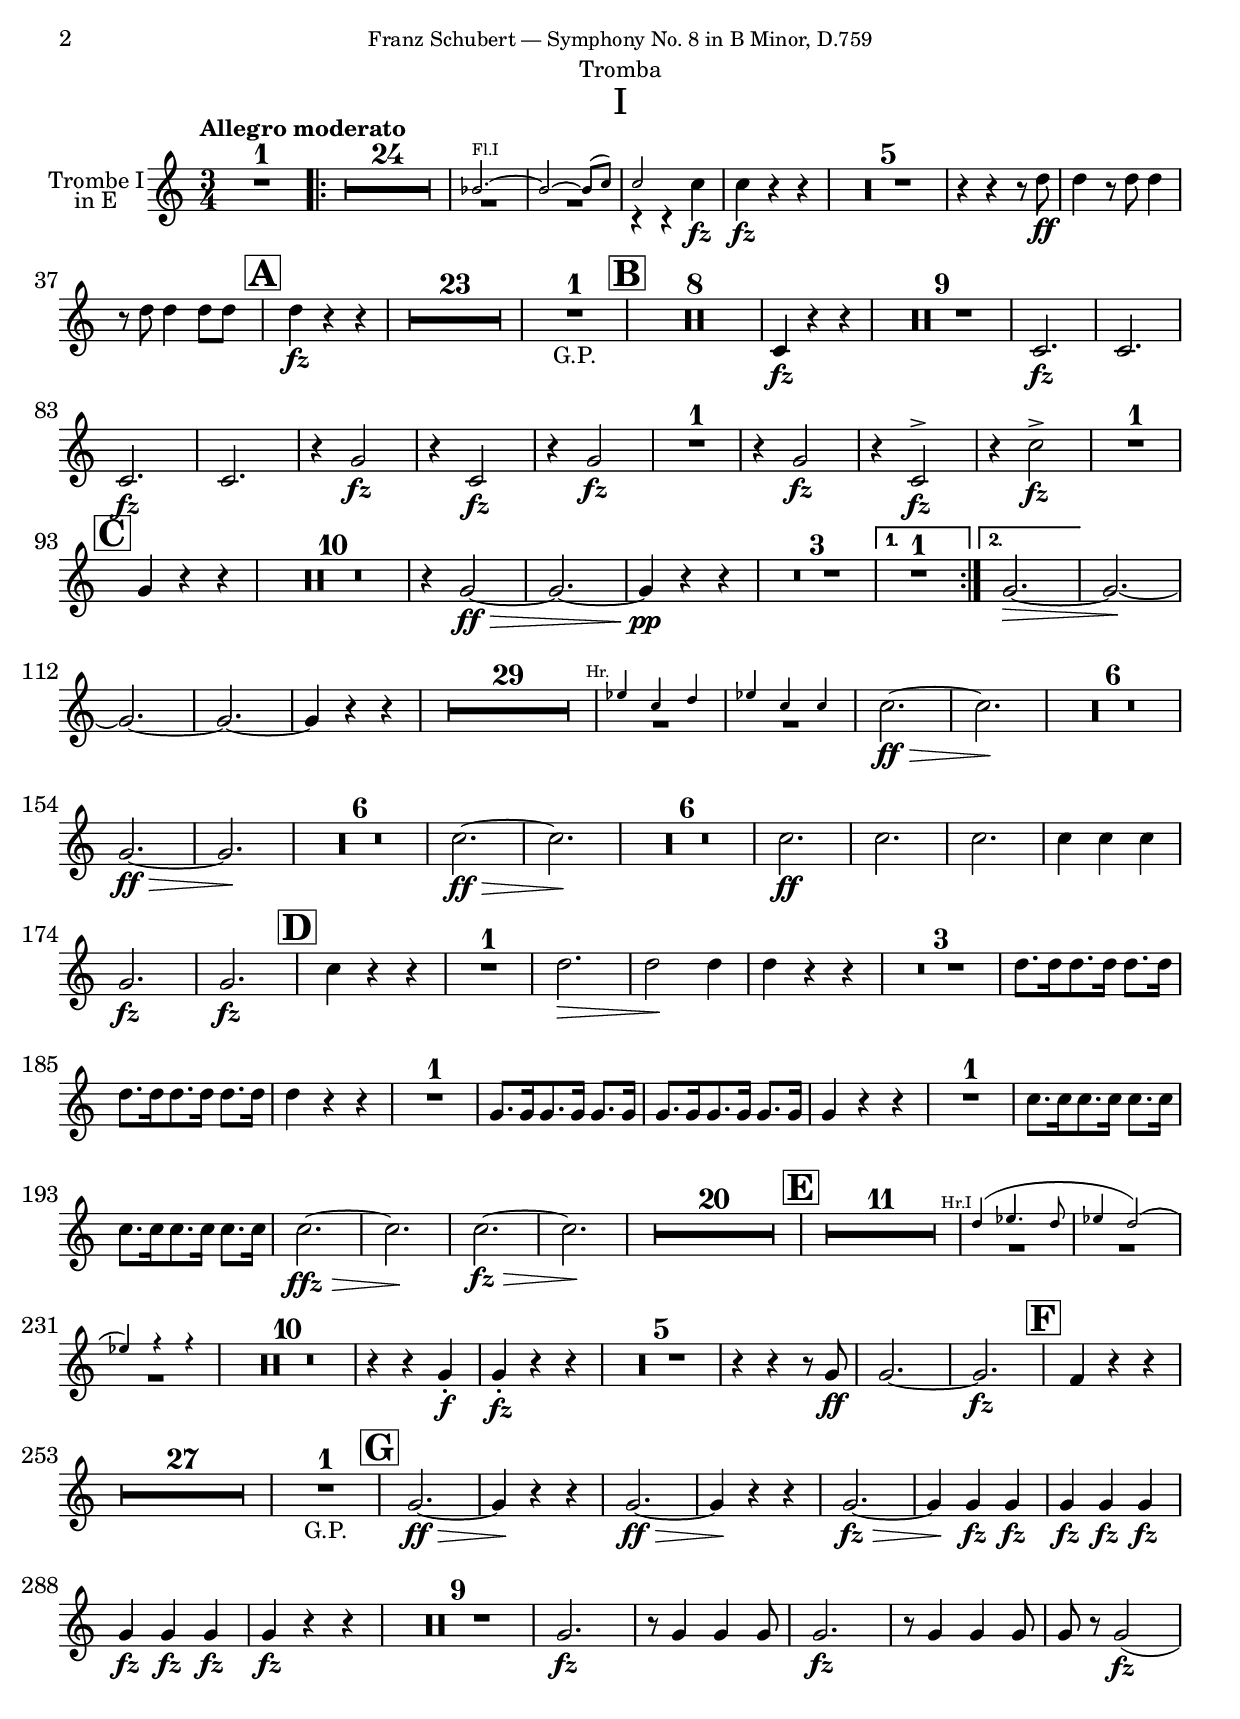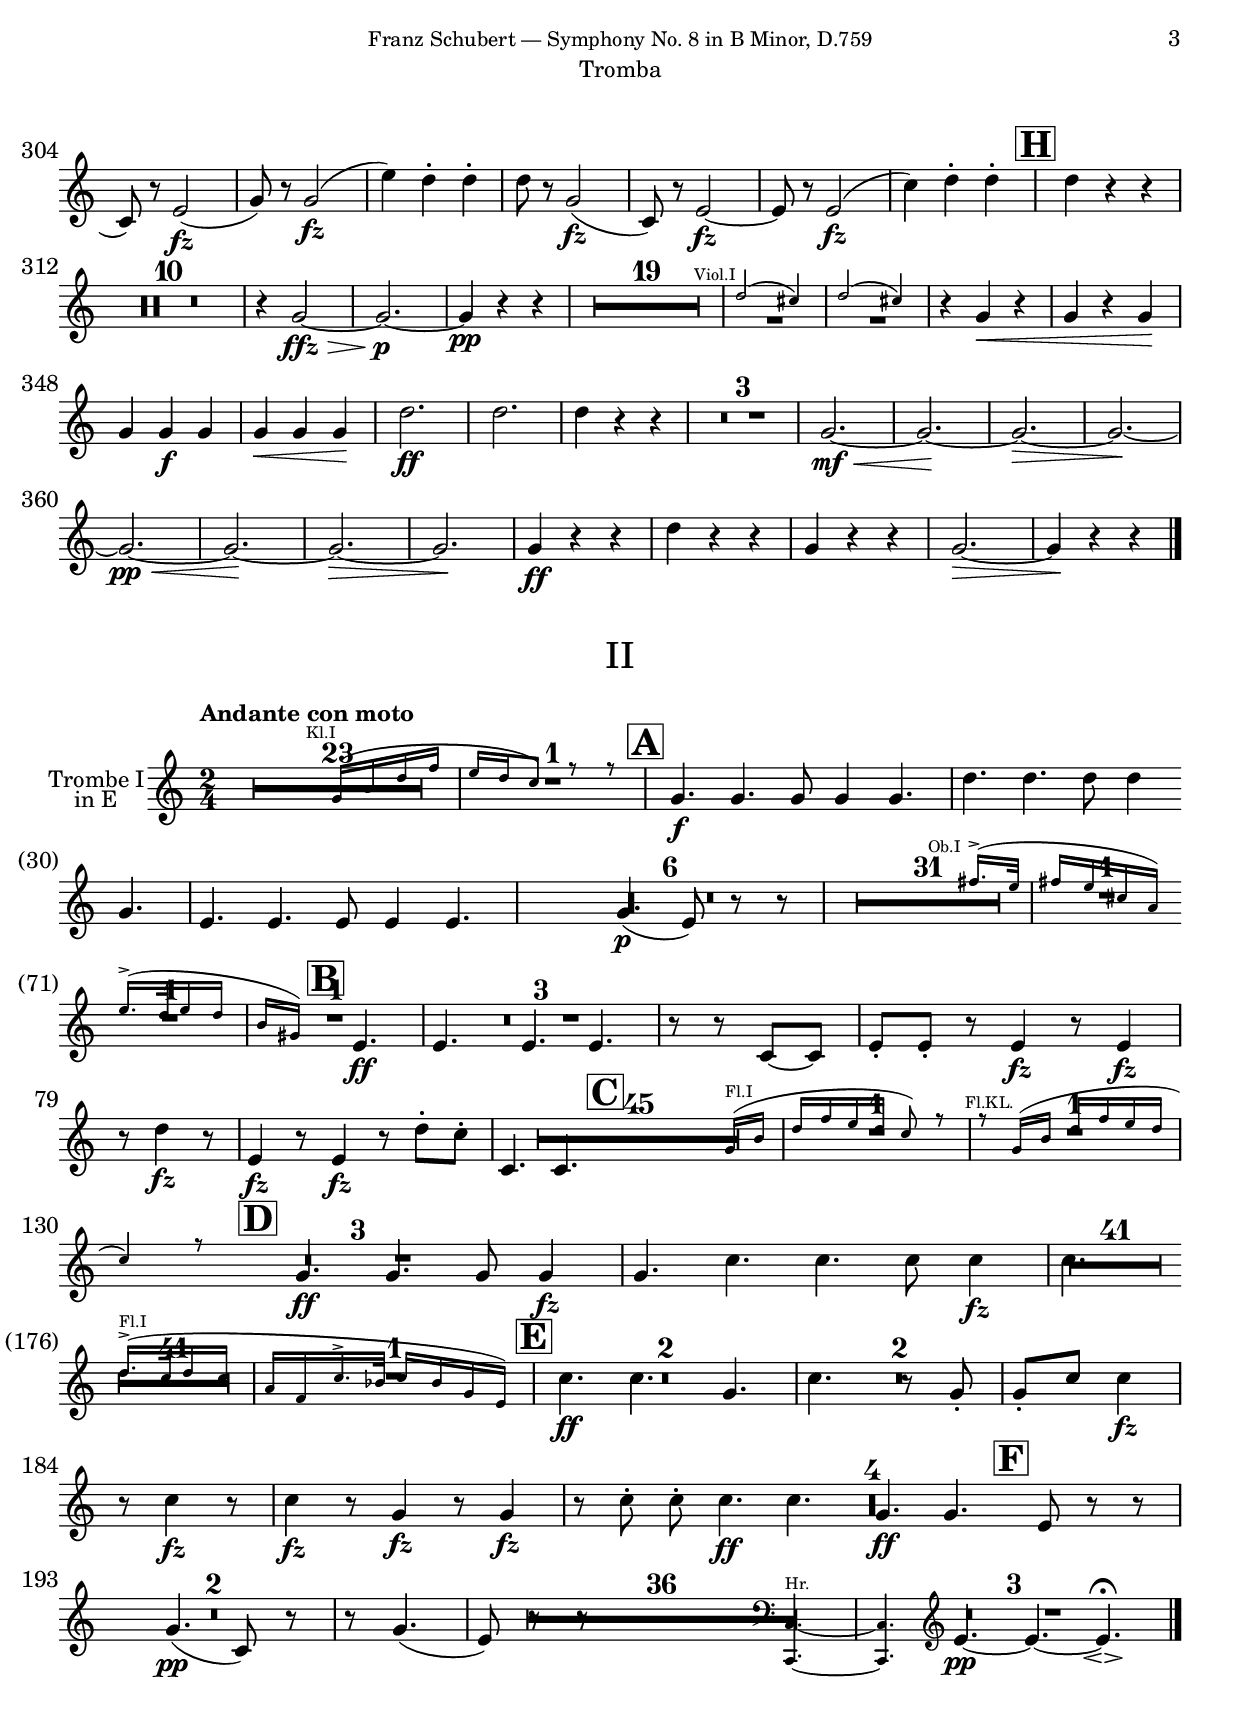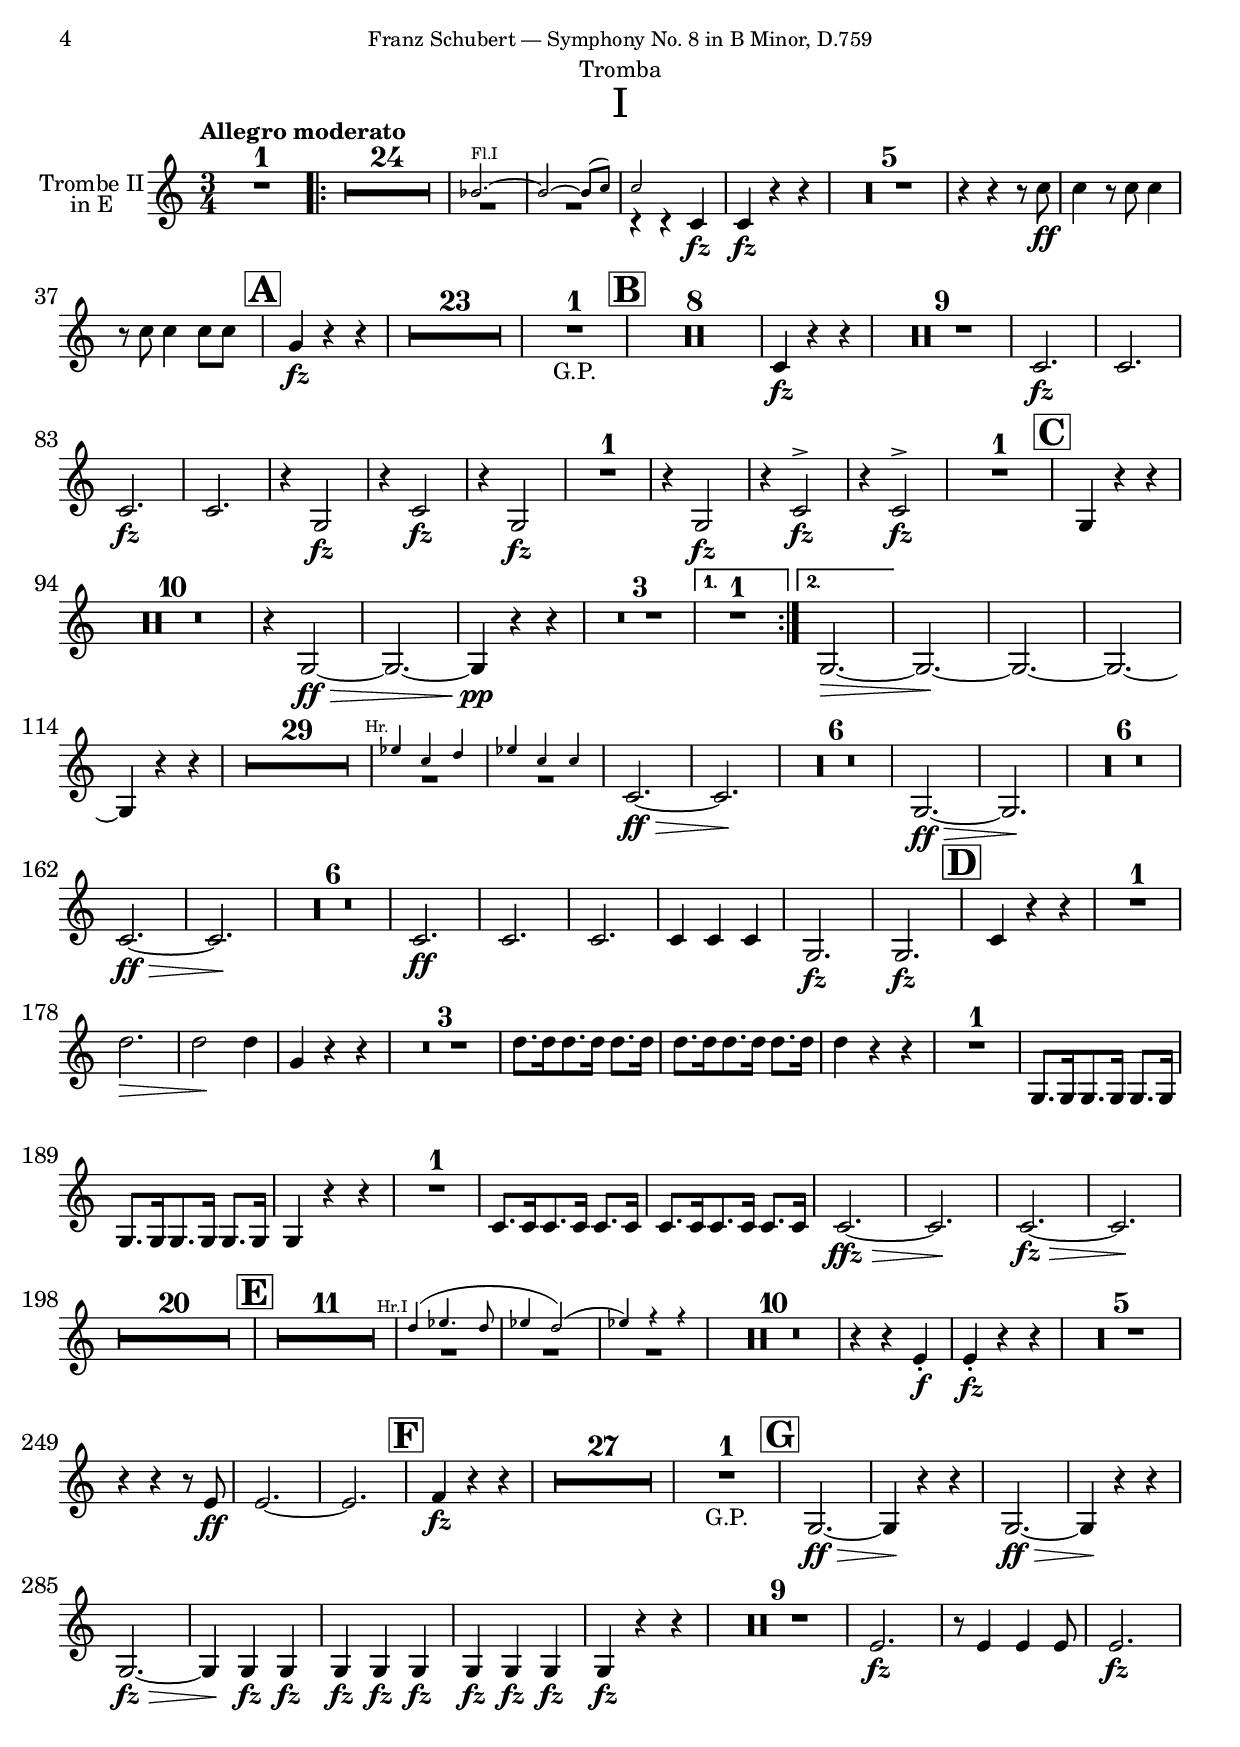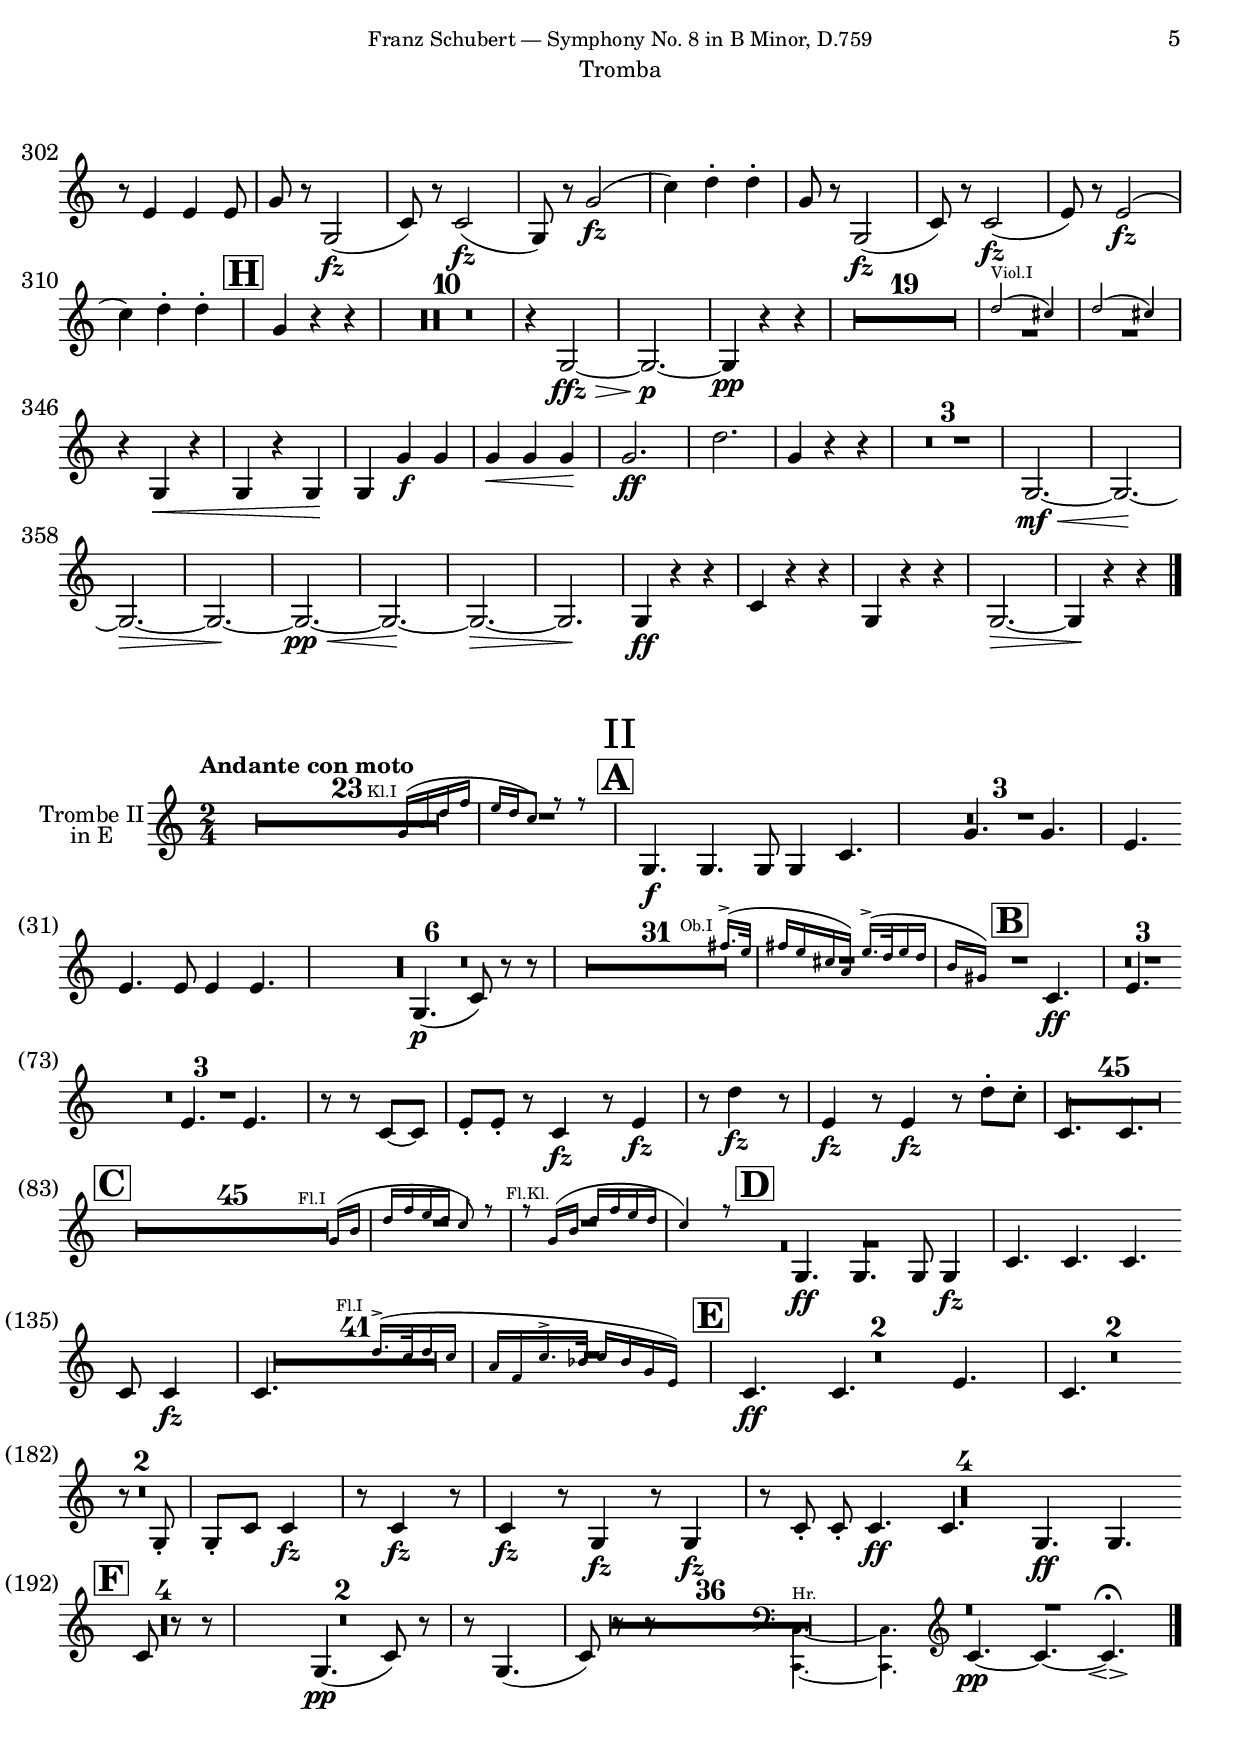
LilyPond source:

%###############################################################################
%#                                 H E A D E R                                 #
%###############################################################################
%
%  Composer           : Franz Schubert (1797 - 1828)
%  work               : Symphony No. 8 in B Minor, D.759
%  Source             : Franz Schubert's Werke, Serie I: Symphonien, No.8
%                       Leipzig Breitkopf & Härtel, 1885. Plate F.S. 8. 
%  Type of score      : Score for Trombe
%  Typesetter         : Sébastien MANEN
%  date of initiation : Sunday 12 February 2023, 19:55
%
%###############################################################################
%#                          I N C L U D E   F I L E S                          #
%###############################################################################
\version "2.22.1"
\include "./00-Common/Symph8_D759_Header.ily"
\include "./00-Common/Symph8_D759_PaperParts.ily"
%  work        : Schubert Symphony No. 8 in B minor, D.759
%  typesetter  : Sébastien MANEN
%  date        : Sunday 12 February 2023, 19:55
%###############################################################################
%#                           T I M E   S E C T I O N                           #
%###############################################################################
timeMvtI = {
	\time 3/4
}
timeMvtII = {
	\time 2/4
}


\include "./00-Common/Symph8_D759_LayoutParts.ily"
%  work        : Schubert Symphony No. 8 in B minor, D.759
%  typesetter  : Sébastien MANEN
%  date        : Sunday 12 February 2023, 19:55
%###############################################################################
%#                      S H O R T C U T S   S E C T I O N                      #
%###############################################################################
arco = \markup {\italic arco}
crescmarkup = \markup {\italic cresc.}
pizz = \markup {\italic pizz.}
dimmarkup = \markup {\italic dim.}
morendo = \markup {\italic {morendo}}
stacc = \markup {\italic stacc.}
becarre = \markup { \tiny \natural }
gp = \markup {G.P.}
decrescmarkup = \markup {\italic decresc.}
fcresc = \markup {\dynamic f \italic cresc.}
pcresc = \markup {\dynamic p \italic cresc.}

ffz = #(make-dynamic-script "ffz")
crescD = \tweak DynamicText.self-alignment-X #-0.5 \tweak DynamicText.font-size #1 #(make-dynamic-script (markup #:normal-text #:italic "cresc."))

un=^\markup {\tiny \number 1}
deux=^\markup {\tiny \number 2}
trois=^\markup {\tiny \number 3}
quatre=^\markup {\tiny \number 4}
cinq=^\markup {\tiny \number 5}
six=^\markup {\tiny \number 6}
sept=^\markup {\tiny \number 7}
huit=^\markup {\tiny \number 8}
neuf=^\markup {\tiny \number 9}
dix=^\markup {\tiny \number 10}
onze=^\markup {\tiny \number 11}

naturaltrillmark = \markup {
	\concat {
		\hspace #0.8
		\general-align #Y #CENTER {
			\musicglyph #"scripts.trill" 
			\hspace #0.45
			\teeny \natural 
		}
	}
}

mmrPos = #(define-music-function
	(position)
	(number?)
	#{
		\once \override MultiMeasureRest.staff-position = #(- position 2)
	#}
)

dynEO = #(define-music-function
	(offset)
	(pair?)
	#{
		\once \override DynamicText.extra-offset = #offset
		\once \override DynamicText.whiteout = ##t
		\once \override DynamicText.whiteout-style = #'outline
	#}
)

aIIEO = #(define-music-function
	(extraoffset)
	(pair?)
	#{
		\once \override CombineTextScript.extra-offset = #extraoffset
		\once \override CombineTextScript.whiteout = ##t
		\once \override CombineTextScript.whiteout-style = #'outline
	#}
)

aIIXoffset = #(define-music-function
	(offset)
	(number?)
	#{
		\once \override CombineTextScript.X-offset = #offset
	#}
)

markEO = #(define-music-function
	(offset)
	(pair?)
	#{
		\once \override TextScript.layer = #3
		\once \override TextScript.extra-offset = #offset
		\once \override TextScript.whiteout = ##t
		\once \override TextScript.whiteout-style = #'outline
	#}
)

noFlag = \once \omit Flag

stemOffset = #(define-music-function
	(offset)
	(number?)
	#{
		\once \offset length #offset Stem
	#}
)

beamOffset = #(define-music-function
	(position)
	(pair?)
	#{
		\once \offset positions #position Beam
	#}
)

hairpinShorten = #(define-music-function
	(shortLength)
	(pair?)
	#{
		\once \override Hairpin.shorten-pair = #shortLength
	#}
)

hairpinEO = #(define-music-function
	(offset)
	(pair?)
	#{
		\once \override Hairpin.extra-offset = #offset
		\once \override Hairpin.whiteout = ##t
		\once \override Hairpin.whiteout-style = #'outline
	#}
)

aIIOmit = \once \omit Voice.CombineTextScript

InCueContext = {
	\override Beam.beam-thickness = #0.30 % 0.30
	\override StemTremolo.beam-thickness = #0.35 % 0.30
	\override Beam.length-fraction = #0.67 % 0.8
	\override Stem.length-fraction = #0.85 % 0.8
%	\override Stem.length = #7
%	\override Beam.length = #7
	\set fontSize = #-3 %-3
	\override TupletNumber.avoid-slur = #'ignore
	\override Script.staff-padding = ##f
}

OutCueContext = {
	\revert Beam.beam-thickness
	\revert StemTremolo.beam-thickness
	\revert Beam.length-fraction
	\revert Stem.length-fraction
%	\override Stem.length = #7
%	\override Beam.length = #7
	\unset fontSize
	\revert TupletNumber.avoid-slur
	\revert Script.staff-padding
	
}

resetMMRN = {
	\undo \omit MultiMeasureRestNumber
}


omitMMRN = {
	\omit MultiMeasureRestNumber
}

markWhiteout = {
	\once \override Score.RehearsalMark.layer = #3
	\once \override Score.RehearsalMark.whiteout = #0.85
	\once \override Score.RehearsalMark.whiteout-style = #'outline
}

tieMinLength = #(define-music-function
	(length)
	(number?)
	#{
		\once \override Tie.minimum-length = #length
	#}
)

mmrLength = #(define-music-function
	(length)
	(number?)
	#{
		\once \override MultiMeasureRest.space-increment = #length
	#}
)

%%%%%%%%%%%%%%%%%%%%%%%%%%%%%%%%%%%%%%%%%%%%%%%%%%%%%%%%%%%%%%%%%%%%%%%%%%%%%%%%


%arpeggioPadding = #(define-music-function
%	(padding)
%	(number?)
%	#{
%		\once \override Voice.Arpeggio.padding = #padding
%	#}
%)

%beamGap = #(define-music-function
%	(gap)
%	(number?)
%	#{
%		\once \override Beam.auto-knee-gap = #gap
%	#}
%)


%beamLeftTwoRightOne = {
%	\set stemLeftBeamCount = #2
%	\set stemRightBeamCount = #1
%}

%beamLeftOneRightTwo = {
%	\set stemLeftBeamCount = #1
%	\set stemRightBeamCount = #2
%}

%setBeamTriple = { 
%	\set subdivideBeams = ##t
%	\set baseMoment = #(ly:make-moment 1/8)
%	\set beatStructure = 2,2,2
%}

%crescText = #(define-music-function
%	(cresctext)
%	(markup?)
%	#{
%		\once \set crescendoText = \markup {\italic { #cresctext } }
%		\once \set crescendoSpanner = #'text
%	#}
%)
%dimText = #(define-music-function
%	(cresctext)
%	(markup?)
%	#{
%		\once \set decrescendoText = \markup {\italic { #cresctext } }
%		\once \set decrescendoSpanner = #'text
%	#}
%)


%dynSpanYoffset = #(define-music-function
%	(offset)
%	(number?)
%	#{
%		\once \override DynamicTextSpanner.bound-details.right.Y = #offset
%	#}
%)


%InCueContext = {
%	\override Beam.beam-thickness = #0.30 % 0.30
%	\override StemTremolo.beam-thickness = #0.35 % 0.30
%	\override Beam.length-fraction = #0.67 % 0.8
%	\override Stem.length-fraction = #0.8 % 0.8
%%	\override Stem.length = #7
%%	\override Beam.length = #7
%	\set fontSize = #-3 %-3
%}

%OutCueContext = {
%	\revert Beam.beam-thickness
%	\revert StemTremolo.beam-thickness
%	\revert Beam.length-fraction
%	\revert Stem.length-fraction
%%	\override Stem.length = #7
%%	\override Beam.length = #7
%	\unset fontSize
%}


%mmrnDown = {
%	\once \override MultiMeasureRestNumber.direction = #-1 
%}

%mmrMinLength = #(define-music-function
%	(length)
%	(number?)
%	#{
%		\once \override MultiMeasureRest.minimum-length = #length
%	#}
%)

%mmrCondens = \once \override MultiMeasureRest.springs-and-rods = #ly:spanner::set-spacing-rods 

%omitMMRN = \omit MultiMeasureRestNumber


%markXoffset = #(define-music-function
%	(offset)
%	(number?)
%	#{
%		\once \override Score.RehearsalMark.self-alignment-X = #(- offset)
%	#}
%)

%markYoffset = #(define-music-function
%	(offset)
%	(number?)
%	#{
%		\once \override Score.RehearsalMark.Y-offset = #offset
%	#}
%)

%noteShift = #(define-music-function
%	(shift)
%	(number?)
%	#{
%		\once \override NoteColumn.force-hshift = #shift
%	#}
%)

%ottavaShorten = #(define-music-function
%	(value)
%	(pair?)
%	#{
%		\once \override Staff.OttavaBracket.shorten-pair = #value
%	#}
%)

%setSextolet = {
%	\set subdivideBeams = ##t
%	\set baseMoment = #(ly:make-moment 1/8)
%	\set beatStructure = 2,2,2,2
%	\override TupletNumber.Y-offset = #-3
%	\override TupletNumber.avoid-slur = #'ignore
%}
%unsetSextolet = {
%	\set subdivideBeams = ##f
%	\revert TupletNumber.Y-offset
%	\revert TupletNumber.avoid-slur
%}


%textInSlur = {
%	%\once \override TextScript.outside-staff-priority = 0
%	\once \override TextScript.slur-padding = #0
%	\once \override TextScript.avoid-slur = #'around
%}

%textOsp = #(define-music-function
%	(prio)
%	(number?)
%	#{
%		\once \override TextScript.outside-staff-priority = #prio
%	#}
%)

%tempoDown = \once \override Score.MetronomeMark.direction = #-1 

%tempoXoffset = #(define-music-function
%	(offset)
%	(number?)
%	#{
%		\once \override Score.MetronomeMark.X-offset = #offset
%	#}
%)

%tempoExtraOffset = #(define-music-function
%	(offset)
%	(pair?)
%	#{
%		\once \override Score.MetronomeMark.extra-offset = #offset
%	#}
%)
%tempoEO = #(define-music-function
%	(offset)
%	(pair?)
%	#{
%		\once \override Score.MetronomeMark.extra-offset = #offset
%	#}
%)


%tupletOffset = #(define-music-function
%	(offset)
%	(number?)
%	#{
%		\once \override TupletNumber.Y-offset = #offset 
%	#}
%)

%tupletExtraOffset = #(define-music-function
%	(offset)
%	(pair?)
%	#{
%		\once \override TupletNumber.extra-offset = #offset 
%	#}
%)

%tupletAvoidSlur = \once \override TupletNumber.avoid-slur = #'ignore

%omitTupletNumber = \once \omit Voice.TupletNumber


%tremoloPosition = #(define-music-function
%	(position)
%	(number?)
%	#{
%		\once \override StemTremolo.Y-offset = #position
%	#}
%)

%trillSpanPadding = #(define-music-function
%	(padding)
%	(number?)
%	#{
%		\once \override TrillSpanner.bound-details.right.padding = #padding
%	#}
%)

%trillSpanCustom = #(define-music-function
%	(length markup)
%	(number? markup?)
%	% function to create a trill spanner with :
%	%	- specified length
%	%	- specified markup
%	#{
%		\once \override TrillSpanner.minimum-length = #length
%		\once \override TrillSpanner.springs-and-rods = #ly:spanner::set-spacing-rods
%		\once \override Score.TrillSpanner.bound-details.left.text = #markup
%	#}
%)

%trillSpanPadding = #(define-music-function
%	(padding)
%	(number?)
%	% function to create a trill spanner with :
%	%	- specified padding to avoid overlap
%	#{
%		\once \override TrillSpanner.bound-details.right.padding = #padding
%	#}
%)


%naturaltrill = \once \override TrillSpanner.bound-details.left.text = \markup {
%	\concat { 
%		\musicglyph #"scripts.trill" \translate #'(0.5 . 1.05) \tiny \natural 
%	}
%}
%flattrill = \once \override TrillSpanner.bound-details.left.text = \markup {
%	\concat { 
%		\musicglyph #"scripts.trill" \translate #'(0.6 . 0.52) \tiny \flat 
%	}
%}
%sharptrill = \once \override TrillSpanner.bound-details.left.text = \markup {
%	\concat { 
%		\musicglyph #"scripts.trill" \translate #'(0.5 . 1.05) \tiny \sharp  
%	}
%}

%trillflat = \markup { 
%	\general-align #X #CENTER 
%	\concat { 
%		\hspace #2.4 \musicglyph #"scripts.trill" 
%		\translate #'(0.5 . 0.49) \tiny \flat 
%	}
%}



%voltaShorten = #(define-music-function
%	(shortLength)
%	(pair?)
%	#{
%		\once \override Score.VoltaBracket.shorten-pair = #shortLength
%	#}
%)

%whiteoutRehearsalMark = {
%	\override Score.StaffSymbol.layer = #4
%	\override Score.RehearsalMark.layer = #3
%	\once \override Score.RehearsalMark.whiteout = ##t
%	%\once \override Score.RehearsalMark.whiteout-style = #'outline
%}


%whiteoutMarkup = {
%	\once \override Hairpin.layer = #4
%	\once \override TextScript.layer = #3
%	\once \override TextScript.whiteout = ##t
%	\once \override TextScript.whiteout-style = #'outline
%}

%whiteoutDynamic = {
%	\once \override DynamicText.whiteout = ##t
%	\once \override DynamicText.whiteout-style = #'outline
%}

%whiteoutMetronomeMark = {
%	\once \override Score.MetronomeMark.whiteout = ##t
%	\once \override Score.MetronomeMark.whiteout-style = #'outline
%}


%  work        : Schubert Symphony No. 8 in B minor, D.759
%  typesetter  : Sébastien MANEN
%  date        : Sunday 12 February 2023, 19:55
%###############################################################################
%#                    V O I C E   N A M E   :   F L A U T I                    #
%###############################################################################
nameFlautoIMvtI = {
	\set Staff.instrumentName = #"Flauto I"
	\set Staff.shortInstrumentName = #""
}
nameFlautoIMvtII = {
	\set Staff.instrumentName = #"Flauto I"
	\set Staff.shortInstrumentName = #""
}
nameFlautoIIMvtI = {
	\set Staff.instrumentName = #"Flauto II"
	\set Staff.shortInstrumentName = #""
}
nameFlautoIIMvtII = {
	\set Staff.instrumentName = #"Flauto II"
	\set Staff.shortInstrumentName = #""
}
%###############################################################################
%#                      V O I C E   N A M E   :   O B O I                      #
%###############################################################################
nameOboeIMvtI = {
	\set Staff.instrumentName = #"Oboe I"
	\set Staff.shortInstrumentName = #""
}
nameOboeIMvtII = {
	\set Staff.instrumentName = #"Oboe I"
	\set Staff.shortInstrumentName = #""
}
nameOboeIIMvtI = {
	\set Staff.instrumentName = #"Oboe II"
	\set Staff.shortInstrumentName = #""
}
nameOboeIIMvtII = {
	\set Staff.instrumentName = #"Oboe II"
	\set Staff.shortInstrumentName = #""
}
%###############################################################################
%#                V O I C E   N A M E   :   C L A R I N E T T I                #
%###############################################################################
nameClarinettoIMvtI = {
	\set Staff.instrumentName = \markup {
		\center-column {
			\lower #1 "Clarinet I"
			\line {
				"in A"
			}
		}
	}
	\set Staff.shortInstrumentName = #""
}
nameClarinettoIMvtII = {
	\set Staff.instrumentName = \markup {
		\center-column {
			\lower #1 "Clarinet I"
			\line {
				"in A"
			}
		}
	}
	\set Staff.shortInstrumentName = #""
}
nameClarinettoIIMvtI = {
	\set Staff.instrumentName = \markup {
		\center-column {
			\lower #1 "Clarinet II"
			\line {
				"in A"
			}
		}
	}
	\set Staff.shortInstrumentName = #""
}
nameClarinettoIIMvtII = {
	\set Staff.instrumentName = \markup {
		\center-column {
			\lower #1 "Clarinet II"
			\line {
				"in A"
			}
		}
	}
	\set Staff.shortInstrumentName = #""
}
%###############################################################################
%#                   V O I C E   N A M E   :   F A G O T T I                   #
%###############################################################################
nameFagottoIMvtI = {
	\set Staff.instrumentName = #"Fagot I"
	\set Staff.shortInstrumentName = #""
}
nameFagottoIMvtII = {
	\set Staff.instrumentName = #"Fagot I"
	\set Staff.shortInstrumentName = #""
}
nameFagottoIIMvtI = {
	\set Staff.instrumentName = #"Fagot II"
	\set Staff.shortInstrumentName = #""
}
nameFagottoIIMvtII = {
	\set Staff.instrumentName = #"Fagot II"
	\set Staff.shortInstrumentName = #""
}
%###############################################################################
%#                     V O I C E   N A M E   :   C O R N I                     #
%###############################################################################
nameCornoIMvtI = {
	\set Staff.instrumentName = \markup {
		\center-column {
			\lower #1 "Corno I"
			\line {
				"in D"
			}
		}
	}
	\set Staff.shortInstrumentName = #""
}
nameCornoIMvtII = {
	\set Staff.instrumentName = \markup {
		\center-column {
			\lower #1 "Corno I"
			\line {
				"in E"
			}
		}
	}
	\set Staff.shortInstrumentName = #""
}
nameCornoIIMvtI = {
	\set Staff.instrumentName = \markup {
		\center-column {
			\lower #1 "Corno II"
			\line {
				"in D"
			}
		}
	}
	\set Staff.shortInstrumentName = #""
}
nameCornoIIMvtII = {
	\set Staff.instrumentName = \markup {
		\center-column {
			\lower #1 "Corno II"
			\line {
				"in E"
			}
		}
	}
	\set Staff.shortInstrumentName = #""
}
%###############################################################################
%#                    V O I C E   N A M E   :   T R O M B A                    #
%###############################################################################
nameTrombaIMvtI = {
	\set Staff.instrumentName = \markup {
		\center-column {
			\lower #1 "Trombe I"
			\line {
				"in E"
			}
		}
	}
	\set Staff.shortInstrumentName = #""
}
nameTrombaIMvtII = {
	\set Staff.instrumentName = \markup {
		\center-column {
			\lower #1 "Trombe I"
			\line {
				"in E"
			}
		}
	}
	\set Staff.shortInstrumentName = #""
}
nameTrombaIIMvtI = {
	\set Staff.instrumentName = \markup {
		\center-column {
			\lower #1 "Trombe II"
			\line {
				"in E"
			}
		}
	}
	\set Staff.shortInstrumentName = #""
}
nameTrombaIIMvtII = {
	\set Staff.instrumentName = \markup {
		\center-column {
			\lower #1 "Trombe II"
			\line {
				"in E"
			}
		}
	}
	\set Staff.shortInstrumentName = #""
}
%###############################################################################
%#                  V O I C E   N A M E   :   T R O M B O N I                  #
%###############################################################################
nameTromboneIMvtI = {
	\set Staff.instrumentName = \markup {
		\center-column {
			\lower #1 "Trombone"
			\line {
				"alto"
			}
		}
	}
	\set Staff.shortInstrumentName = #""
}
nameTromboneIMvtII = {
	\set Staff.instrumentName = \markup {
		\center-column {
			\lower #1 "Trombone"
			\line {
				"alto"
			}
		}
	}
	\set Staff.shortInstrumentName = #""
}
nameTromboneIIMvtI = {
	\set Staff.instrumentName = \markup {
		\center-column {
			\lower #1 "Trombone"
			\line {
				"tenor"
			}
		}
	}
	\set Staff.shortInstrumentName = #""
}
nameTromboneIIMvtII = {
	\set Staff.instrumentName = \markup {
		\center-column {
			\lower #1 "Trombone"
			\line {
				"tenor"
			}
		}
	}
	\set Staff.shortInstrumentName = #""
}
nameTromboneIIIMvtI = {
	\set Staff.instrumentName = \markup {
		\center-column {
			\lower #1 "Trombone"
			\line {
				"basso"
			}
		}
	}
	\set Staff.shortInstrumentName = #""
}
nameTromboneIIIMvtII = {
	\set Staff.instrumentName = \markup {
		\center-column {
			\lower #1 "Trombone"
			\line {
				"basso"
			}
		}
	}
	\set Staff.shortInstrumentName = #""
}
%###############################################################################
%#                   V O I C E   N A M E   :   T I M P A N I                   #
%###############################################################################
nameTimpaniMvtI = {
	\set Staff.instrumentName = \markup {
		\center-column {
			"Timpani"
			\line {
				"in H F" \small \sharp
			}
		}
	}
	\set Staff.shortInstrumentName = #""
}
nameTimpaniMvtII = {
	\set Staff.instrumentName = \markup {
		\center-column {
			"Timpani"
			\line {
				"in H F" \small \sharp
			}
		}
	}
	\set Staff.shortInstrumentName = #""
}
%###############################################################################
%#                 V O I C E   N A M E   :   V I O L I N O   I                 #
%###############################################################################
nameViolinIMvtI = {
	\set Staff.instrumentName = #"Violino I"
	\set Staff.shortInstrumentName = #""
}
nameViolinIMvtII = {
	\set Staff.instrumentName = #"Violino I"
	\set Staff.shortInstrumentName = #""
}
%###############################################################################
%#                V O I C E   N A M E   :   V I O L I N O   I I                #
%###############################################################################
nameViolinIIMvtI = {
	\set Staff.instrumentName = #"Violino II"
	\set Staff.shortInstrumentName = #""
}
nameViolinIIMvtII = {
	\set Staff.instrumentName = #"Violino II"
	\set Staff.shortInstrumentName = #""
}
%###############################################################################
%#                     V O I C E   N A M E   :   V I O L A                     #
%###############################################################################
nameViolaMvtI = {
	\set Staff.instrumentName = #"Viola"
	\set Staff.shortInstrumentName = #""
}
nameViolaMvtII = {
	\set Staff.instrumentName = #"Viola"
	\set Staff.shortInstrumentName = #""
}
%###############################################################################
%#               V O I C E   N A M E   :   V I O L O N C E L L O               #
%###############################################################################
nameVioloncelloMvtI = {
	\set Staff.instrumentName = #"Violoncello"
	\set Staff.shortInstrumentName = #""
}
nameVioloncelloMvtII = {
	\set Staff.instrumentName = #"Violoncello"
	\set Staff.shortInstrumentName = #""
}
%###############################################################################
%#               V O I C E   N A M E   :   C O N T R A B A S S O               #
%###############################################################################
nameBassoMvtI = {
	\set Staff.instrumentName = #"Basso"
	\set Staff.shortInstrumentName = #""
}
nameBassoMvtII = {
	\set Staff.instrumentName = #"Basso"
	\set Staff.shortInstrumentName = #""
}

%  work        : Schubert Symphony No. 8 in B minor, D.759
%  typesetter  : Sébastien MANEN
%  date        : Sunday 12 February 2023, 19:55
%###############################################################################
%#                      P A R T   S C O R E   F O R M A T                      #
%###############################################################################
formatTrombaIMvtI = {
	\override Score.NonMusicalPaperColumn.line-break-permission = ##f
	\override Score.NonMusicalPaperColumn.page-break-permission = ##f
	\overrideProperty Score.NonMusicalPaperColumn.line-break-system-details #'(
		(Y-offset . 8.61)
	)
	s2.*36 \break
	\overrideProperty Score.NonMusicalPaperColumn.line-break-system-details #'(
		(Y-offset . 21.72)
	)
	s2.*46 \break
	\overrideProperty Score.NonMusicalPaperColumn.line-break-system-details #'(
		(Y-offset . 35.89)
	)
	s2.*10 \break
	\overrideProperty Score.NonMusicalPaperColumn.line-break-system-details #'(
		(Y-offset . 46.78)
	)
	s2.*20 \break
	\overrideProperty Score.NonMusicalPaperColumn.line-break-system-details #'(
		(Y-offset . 61.02)
	)
	s2.*42 \break
	\overrideProperty Score.NonMusicalPaperColumn.line-break-system-details #'(
		(Y-offset . 73.8)
	)
	s2.*20 \break
	\overrideProperty Score.NonMusicalPaperColumn.line-break-system-details #'(
		(Y-offset . 84.8)
	)
	s2.*11 \break
	\overrideProperty Score.NonMusicalPaperColumn.line-break-system-details #'(
		(Y-offset . 98.9)
	)
	s2.*8 \break
	\overrideProperty Score.NonMusicalPaperColumn.line-break-system-details #'(
		(Y-offset . 109.89)
	)
	s2.*38 \break
	\overrideProperty Score.NonMusicalPaperColumn.line-break-system-details #'(
		(Y-offset . 122.44)
	)
	s2.*22 \break
	\overrideProperty Score.NonMusicalPaperColumn.line-break-system-details #'(
		(Y-offset . 134.89)
	)
	s2.*35 \break
	\overrideProperty Score.NonMusicalPaperColumn.line-break-system-details #'(
		(Y-offset . 149.1)
	)
	s2.*16 \pageBreak
	\overrideProperty Score.NonMusicalPaperColumn.line-break-system-details #'(
		(Y-offset . 9.3)
	)
	s2.*8 \break
	\overrideProperty Score.NonMusicalPaperColumn.line-break-system-details #'(
		(Y-offset . 22.03)
	)
	s2.*36 \break
	\overrideProperty Score.NonMusicalPaperColumn.line-break-system-details #'(
		(Y-offset . 33.22)
	)
	s2.*12 \break
	\overrideProperty Score.NonMusicalPaperColumn.line-break-system-details #'(
		(Y-offset . 44.4)
	)
	s2.*9 
}
formatTrombaIMvtII = {
	\override Score.NonMusicalPaperColumn.line-break-permission = ##f
	\override Score.NonMusicalPaperColumn.page-break-permission = ##f
	\overrideProperty Score.NonMusicalPaperColumn.line-break-system-details #'(
		(Y-offset . 65)
	)
	s4.*39 \break
	\overrideProperty Score.NonMusicalPaperColumn.line-break-system-details #'(
		(Y-offset . 78.06)
	)
	s4.*55 \break
	\overrideProperty Score.NonMusicalPaperColumn.line-break-system-details #'(
		(Y-offset . 89.73)
	)
	s4.*10 \break
	\overrideProperty Score.NonMusicalPaperColumn.line-break-system-details #'(
		(Y-offset . 100.63)
	)
	s4.*68 \break
	\overrideProperty Score.NonMusicalPaperColumn.line-break-system-details #'(
		(Y-offset . 112.86)
	)
	s4.*62 \break
	\overrideProperty Score.NonMusicalPaperColumn.line-break-system-details #'(
		(Y-offset . 123.85)
	)
	s4.*10 \break
	\overrideProperty Score.NonMusicalPaperColumn.line-break-system-details #'(
		(Y-offset . 135.98)
	)
	s4.*12 \break
	\overrideProperty Score.NonMusicalPaperColumn.line-break-system-details #'(
		(Y-offset . 148.55)
	)
	s4.*56 
}
formatTrombaIIMvtI = {
	\override Score.NonMusicalPaperColumn.line-break-permission = ##f
	\override Score.NonMusicalPaperColumn.page-break-permission = ##f
	\overrideProperty Score.NonMusicalPaperColumn.line-break-system-details #'(
		(Y-offset . 8.92)
	)
	s2.*36 \break
	\overrideProperty Score.NonMusicalPaperColumn.line-break-system-details #'(
		(Y-offset . 23.28)
	)
	s2.*46 \break
	\overrideProperty Score.NonMusicalPaperColumn.line-break-system-details #'(
		(Y-offset . 37.04)
	)
	s2.*11 \break
	\overrideProperty Score.NonMusicalPaperColumn.line-break-system-details #'(
		(Y-offset . 51.94)
	)
	s2.*21 \break
	\overrideProperty Score.NonMusicalPaperColumn.line-break-system-details #'(
		(Y-offset . 66.33)
	)
	s2.*48 \break
	\overrideProperty Score.NonMusicalPaperColumn.line-break-system-details #'(
		(Y-offset . 78.55)
	)
	s2.*16 \break
	\overrideProperty Score.NonMusicalPaperColumn.line-break-system-details #'(
		(Y-offset . 93.9)
	)
	s2.*11 \break
	\overrideProperty Score.NonMusicalPaperColumn.line-break-system-details #'(
		(Y-offset . 107.7)
	)
	s2.*9 \break
	\overrideProperty Score.NonMusicalPaperColumn.line-break-system-details #'(
		(Y-offset . 119.94)
	)
	s2.*51 \break
	\overrideProperty Score.NonMusicalPaperColumn.line-break-system-details #'(
		(Y-offset . 133.64)
	)
	s2.*36 \break
	\overrideProperty Score.NonMusicalPaperColumn.line-break-system-details #'(
		(Y-offset . 149.1)
	)
	s2.*17 \pageBreak
	\overrideProperty Score.NonMusicalPaperColumn.line-break-system-details #'(
		(Y-offset . 11)
	)
	s2.*8 \break
	\overrideProperty Score.NonMusicalPaperColumn.line-break-system-details #'(
		(Y-offset . 21.74)
	)
	s2.*36 \break
	\overrideProperty Score.NonMusicalPaperColumn.line-break-system-details #'(
		(Y-offset . 35.6)
	)
	s2.*12 \break
	\overrideProperty Score.NonMusicalPaperColumn.line-break-system-details #'(
		(Y-offset . 47.9)
	)
	s2.*11 
}
formatTrombaIIMvtII = {
	\override Score.NonMusicalPaperColumn.line-break-permission = ##f
	\override Score.NonMusicalPaperColumn.page-break-permission = ##f
	\overrideProperty Score.NonMusicalPaperColumn.line-break-system-details #'(
		(Y-offset . 70)
	)
	s4.*41 \break
	\overrideProperty Score.NonMusicalPaperColumn.line-break-system-details #'(
		(Y-offset . 84.15)
	)
	s4.*56 \break
	\overrideProperty Score.NonMusicalPaperColumn.line-break-system-details #'(
		(Y-offset . 98.4)
	)
	s4.*13 \break
	\overrideProperty Score.NonMusicalPaperColumn.line-break-system-details #'(
		(Y-offset . 109.42)
	)
	s4.*69 \break
	\overrideProperty Score.NonMusicalPaperColumn.line-break-system-details #'(
		(Y-offset . 122.2)
	)
	s4.*63 \break
	\overrideProperty Score.NonMusicalPaperColumn.line-break-system-details #'(
		(Y-offset . 136.43)
	)
	s4.*13 \break
	\overrideProperty Score.NonMusicalPaperColumn.line-break-system-details #'(
		(Y-offset . 147.55)
	)
	s4.*57 
}

%  work        : Schubert Symphony No. 8 in B minor, D.759
%  typesetter  : Sébastien MANEN
%  date        : Sunday 12 February 2023, 19:55
%###############################################################################
%#                   C U E   V O I C E   F O R   F L A U T I                   #
%###############################################################################
cueVoiceFlautoIMvtI = \relative c'' {
	s2.*21
	% bar 22 - 25
	\voiceOne fis2.(^\markup {Ob.Klar.}
	b,4. ais8 b cis)
	fis2.(
	b,4. ais8 b cis)
	s2.*109
	% bar 134 - 135
	g'2.(-\offset X-offset -3 ^\markup {Ob.I}
	fis2 e4)
}
cueVoiceFlautoIMvtII = \relative c'' {
	s4.*89
	% bar 90 - 91
	\voiceOne bes'16.(\repeatTie-\offset X-offset -3 ^\markup {Ob.I} aes32 bes16 aes f des)
	aes'16.(-> ges32 aes16 ges ees c)
	s4.*61
	% bar 153 - 154
	\hairpinShorten #'(2 . 1) dis4.(-\tweak height 0.4 ^\>^\markup {Viol.I}
	cis)\!
	s4.*78
	% bar 233 - 234
	fis16.(->-\offset X-offset -3.7 ^\markup {Ob.I} e32 fis16 e cis a
	e'16.-> d32 e16 d b gis)
	s4.*57
	% bar 292 - 295
	c'4.(^\markup {Viol.I}
	aes
	ees
	ces)
}
cueVoiceFlautoIIMvtI = \relative c'' {
	s2.*25
	% bar 26 - 28
	\voiceOne d2.^\markup {Fl.I}~-\offset X-offset -0.5 ^\p
	d2~ d8( e)
	e2 s4
	s2.*110
	% bar 138 - 141
	\oneVoice g'2(-\offset X-offset -3.5 ^\markup {Fl.I} fis4)
	e2( g4)
	fis2( e4)
	g2( fis4)
	s2.*85
	% bar 227 - 228
	\voiceOne e,4(^\markup {Ob.I} f4. e8)
	d4( cis2)
}
cueVoiceFlautoIIMvtII = \relative c''' {
	s4.*91
	% bar 92 - 95
	\voiceOne bes16.(->-\offset X-offset #-3.5 ^\markup {Fl.I} aes32 bes16 aes f des)
	aes'16.(-> ges32 aes16 ges ees c
	des8) r r
	s4.*58
	% bar 153 - 154
	\hairpinShorten #'(2 . 1) dis4.(-\tweak height 0.4 ^\>^\markup {Viol.I}
	cis)\!
	s4.*80
	% bar 235 - 236
	fis16.(->-\offset X-offset -3.5 ^\markup {Fl.I} e32 fis16 e cis a
	e'16.-> d32 e16 d b gis)
	s4.*55
	% bar 292 - 295
	c'4.(-\offset X-offset -5 ^\markup {Viol.I}
	aes
	ees
	ces)
}
%###############################################################################
%#                     C U E   V O I C E   F O R   O B O I                     #
%###############################################################################
cueVoiceOboeIMvtI = \relative c''' {
	s2.*132
	% bar 132 - 133
	\shape #'((0 . -0.2)(0 . -0.5)(0 . -0.8)(0 . -0.8)) Slur d2.(-\offset X-offset -5 ^\markup {Viol.I}
	cis)
}
cueVoiceOboeIMvtII = \relative c''' {
	s4.*79
	% bar 80 - 84
	\voiceOne g4.\>~^\markup {Klar.I}
	g~\!
	g~^\morendo
	g4 r8
	s4.*71
	% bar 155 - 156
	\hairpinShorten #'(1.3 . 0.7) c,4.(^\>^\markup {Fl.I}
	b)\!
	s4.*146
	% bar 303
	\voiceTwo b,16(^\markup {Viol.I} dis fis a gis fis)
}
cueVoiceOboeIIMvtI = \relative c'' {
	s2.*21
	% bar 22 - 23
	\voiceOne fis2.(^\markup {Ob.I}
	b,4. ais8 b cis)
	s2.*109
	% bar 132 - 133
	\oneVoice d'2.(-\offset X-offset -4.7 ^\markup {Viol.I}
	cis)
	s2.*93
	% bar 227 - 228
	\voiceOne e,4(^\markup {Ob.I} f4. e8)
	d4( cis2)
}
cueVoiceOboeIIMvtII = \relative c''' {
	s4.*93
	% bar 94 - 95
	\voiceOne bes16.(->-\offset X-offset -4 ^\markup {Ob.I} aes32 bes16 aes f des)
	aes'16.(-> ges32 aes16 ges ees c)
	s4.*59
	% bar 155 - 156
	c4.(^\markup {Fl.I}
	b)
	s4.*78
	% bar 235 - 236
	fis'16.(->^\markup {Fl.I} e32 fis16 e cis a
	e'16.-> d32 e16 d b gis)
	s4.*66
	% bar 303
	\voiceTwo b,16(^\markup {Viol.I} dis fis a gis fis)}
%###############################################################################
%#               C U E   V O I C E   F O R   C L A R I N E T T I               #
%###############################################################################
cueVoiceClarinettoIMvtI = \relative c {
	s2.*132
	% bar 133 - 135
	\transpose a c {
		\relative c''' {
			\voiceOne d2.(^\markup {Viol.II}
			cis)
			g'-\offset X-offset -3.5 ^\markup {Ob.I}
		}
	}
}
cueVoiceClarinettoIMvtII = \relative c {
	s4.*135
	% bar 136 - 137
	\transpose a c {
		\relative c'''' {
			\voiceOne g4(->^\markup {Fl.I} e8)
		}
	}
	\transpose a e {
		\relative c''' {
			c4->(^\markup {Hr.I} c,8)
		}
	}
	s4.*83
	% bar 221 - 224
	\transpose a c {
		\relative c''' {
			\hairpinShorten #'(1.4 . 1) e4.^\>-\offset X-offset -3 ^\markup {Ob.I}~
			e~\!-\offset X-offset 1 ^\morendo
			e~
			e4 r8
		}
	}
}
cueVoiceClarinettoIIMvtI = \relative c''' {
	s2.*21
	% bar 22 - 23
	\voiceOne a2.(^\markup {Klar.I}
	d,4. cis8 d e)
	s2.*109
	% bar 132 - 134
	\transpose a c {
		\relative c''' {
			\voiceOne d2.(^\markup {Viol.II}
			cis)
			g'-\offset X-offset -3 ^\markup {Ob.I}
		}
	}
	s2.*101
	% bar 236 - 237
	c4(-\offset X-offset -3.5 ^\markup {Klar.I} des4. c8)
	bes4( a2)
}
cueVoiceClarinettoIIMvtII = \relative c {
	\voiceOne s4.*89
	% bar 90 - 92
	\transpose a c {
		\relative c'''' {
			bes16.->(-\offset X-offset -4 ^\markup {Ob.I} aes32 bes16 aes f des)
			aes'16.(-> ges32 aes16 ges ees c
			des8) r r
		}
	}
	s4.*45
	% bar 138
	bes'''4(^\markup {Kl.I} g8)
	s4.*96
	% bar 235 - 236
	\transpose a c {
		\relative c''' {
			fis16.(->-\offset X-offset -3.5 ^\markup {Fl.I} e32 fis16 e cis a
			e'16.-> d32 e16 d b gis)
		}
	}
}
%###############################################################################
%#                  C U E   V O I C E   F O R   F A G O T T I                  #
%###############################################################################
cueVoiceFagottoIMvtI = \relative c {
	s2.*17
	% bar 18 - 20
	\voiceOne \cueClef treble e''4(^\markup {Ob.I} f4. e8)
	d4( cis2
	d4) \cueClefUnset s2
}
cueVoiceFagottoIMvtII = \relative c {
	s4.*93
	% bar 94 - 95
	\voiceOne \cueClef treble bes'''16.(->-\offset X-offset -3.8 ^\markup {Ob.I} aes32 bes16 aes f des)
	aes'16.(-> ges32 aes16 ges ees c) \cueClefUnset
	s4.*139
	% bar 235 - 236
	\cueClef treble \shape #'( () ((0 . 0.5)(0 . 0.5)(0 . 0)(0 . 0)) ) Slur fis16.(->-\offset X-offset -3.5 ^\markup {Fl.I} e32 fis16 e cis a 
	e'16.-> d32 e16 d b gis) \cueClefUnset
}
cueVoiceFagottoIIMvtI = \relative c {
	s2.*17
	% bar 18 - 20
	\voiceOne \cueClef treble e''4(^\markup {Ob.I} f4. e8)
	d4( cis2
	d4) \cueClefUnset s2
}
cueVoiceFagottoIIMvtII = \relative c {
	s4.*27
	% bar 28
	\voiceTwo gis8^(^\markup {Bassi} e cis')
	s4.*65
	% bar 94 - 95
	\voiceOne \cueClef treble bes'''16.(->-\offset X-offset -3.8 ^\markup {Ob.I} aes32 bes16 aes f des)
	aes'16.(-> ges32 aes16 ges ees c) \cueClefUnset
	s4.*73
	% bar 169
	\voiceTwo gis,,8^(^\markup {Bassi} e cis')
	s4.*65
	% bar 235 - 236
	\cueClef treble \voiceOne fis''16.(->-\offset X-offset -3.5 ^\markup {Fl.I} e32 fis16 e cis a 
	e'16.-> d32 e16 d b gis) \cueClefUnset

}
%###############################################################################
%#                    C U E   V O I C E   F O R   C O R N I                    #
%###############################################################################
cueVoiceCornoIMvtI = \relative c {
	\voiceOne s2.*17
	% bar 18 - 20
	\transpose d c {
		\relative c'' {
			e4(^\markup {Ob.I} f4. e8)
			d4( cis2
			d4) s2
		}
	}
	s2.*112
	% bar 132 - 133
	\transpose d c {
		\relative c''' {
			d2.(-\offset X-offset -4 ^\markup {Viol.I}
			cis)
		}
	}
}
cueVoiceCornoIMvtII = \relative c {
	\voiceOne s4.*93
	% bar 94 - 95
	\transpose e c {
		\relative c''' {
			ais16.(->^\markup {Ob.I} gis32 ais16 gis eis cis)
			gis'16.(-> fis32 gis16 fis dis bis)
		}
	}
	s4.*34
	% bar 130
	\transpose e c {
		\relative c'' {
			e4->(^\markup {Fl.I} d16 b)
		}
	}
	s4.*104
	% bar 235 - 236
	\transpose e c {
		\relative c'' {
			fis16.->(^\markup {Fl.I} e32 fis16 e cis a
			e'16.-> d32 e16 d b gis)
		}
	}
}
cueVoiceCornoIIMvtI = \relative c {
	\voiceOne s2.*17
	% bar 18 - 20
	\transpose d c {
		\relative c'' {
			e4(^\markup {Ob.I} f4. e8)
			d4( cis2
			d4) s2
		}
	}
	s2.*112
	% bar 132 - 133
	\transpose d c {
		\relative c''' {
			d2.(-\offset X-offset -4 ^\markup {Viol.I}
			cis)
		}
	}

}
cueVoiceCornoIIMvtII = \relative c {
	\voiceOne s4.*93
	% bar 94 - 95
	\transpose e c {
		\relative c''' {
			ais16._(->-\offset X-offset -3.8 ^\markup {Ob.I} gis32 ais16 gis eis cis)
			gis'16._(-> fis32 gis16 fis dis bis)
		}
	}
	s4.*43
	% bar 139 - 141
	\voiceTwo c''4(^\markup {Hr.I} c,8)
	c'4( c,8)
	c'4( c,8)
	s4.*93
	% bar 235 - 236
	\transpose e c {
		\relative c'' {
			\voiceOne fis16.->(-\offset X-offset -3.2 ^\markup {Fl.I} e32 fis16 e cis a
			e'16.-> d32 e16 d b gis)
		}
	}
}
%###############################################################################
%#                   C U E   V O I C E   F O R   T R O M B E                   #
%###############################################################################
cueVoiceTrombaIMvtI = \relative c {
	\voiceOne s2.*25
	% bar 26 - 28
	\transpose e c {
		\relative c'' {
			d2.~^\markup {Fl.I} 
			d2~ d8( e)
			e2 s4
		}
	}
	s2.*116
	% bar 144 - 145
	\transpose e d {
		\relative c'' {
			f4-\offset X-offset -3 ^\markup {Hr.} d e
			f d d
		}
	}
	s2.*83
	% bar 229 - 231
	\transpose e d {
		\relative c'' {
			\shape #'((0 . 1)(0 . 0)(0 . 0)(0 . 1)) Slur e4(-\offset X-offset -3 ^\markup {Hr.I} f4. e8
			f4 e2)(
			f4) r r 
		}
	}
	s2.*112
	% bar 344 - 345
	\transpose e c {
		\relative c'' {
			fis2(-\offset X-offset -4 ^\markup {Viol.I} eis4)
			fis2( eis4)
		}
	}
}
cueVoiceTrombaIMvtII = \relative c {
	s4.*30 \voiceOne
	% bar 31 - 32
	\transpose e a {
		\relative c' {
			\shape #'((0 . 0)(0 . 0)(0 . -0.3)(0 . -1)) Slur d16(-\offset X-offset -2.5 ^\markup {Kl.I} fis a c b a 
			g8) r r
		}
	}
	s4.*61
	% bar 94 - 95
	\transpose e c {
		\relative c''' {
			ais16.->(-\offset X-offset -4 ^\markup {Ob.I} gis32 ais16 gis eis cis)
			gis'16.(-> fis32 gis16 fis dis bis)
		}
	}
	s4.*74
	% bar 170 - 173
	\transpose e c {
		\relative c'' {
			b16(^\markup {Fl.I} dis fis a gis fis
			e8) r r 
			b16(-\offset X-offset -4.5 ^\markup {Fl.KL.}  dis fis a gis fis
			e4) r8
		}
	}
	s4.*61
	% bar 235 - 236
	\transpose e c {
		\relative c'' {
			fis16.(->^\markup {Fl.I} e32 fis16 e cis a
			e'16.-> d32 e16 d b gis)
		}
	}
	s4.*71
	% bar 308 - 309
	\cueClef bass <c, c'>4._~^\markup {Hr.}
	q \cueClefUnset 
}
cueVoiceTrombaIIMvtI = \relative c {
	\voiceOne s2.*25
	% bar 26 - 28
	\transpose e c {
		\relative c'' {
			d2.~^\markup {Fl.I} 
			d2~ d8( e)
			e2 s4
		}
	}
	s2.*116
	% bar 144 - 145
	\transpose e d {
		\relative c'' {
			f4-\offset X-offset -2.5 ^\markup {Hr.} d e
			f d d
		}
	}
	s2.*83
	% bar 229 - 231
	\transpose e d {
		\relative c'' {
			\shape #'((0 . 1)(0 . 0)(0 . 0)(0 . 1)) Slur e4(-\offset X-offset -3 ^\markup {Hr.I} f4. e8
			f4 e2)(
			f4) r r 
		}
	}
	s2.*112
	% bar 344 - 345
	\transpose e c {
		\relative c'' {
			fis2(^\markup {Viol.I} eis4)
			fis2( eis4)
		}
	}
}
cueVoiceTrombaIIMvtII = \relative c {
	s4.*30 \voiceOne
	% bar 31 - 32
	\transpose e a {
		\relative c' {
			\shape #'((0 . 0)(0 . 0)(0 . -0.3)(0 . -1)) Slur d16(-\offset X-offset -3 ^\markup {Kl.I} fis a c b a 
			g8) r r
		}
	}
	s4.*61
	% bar 94 - 95
	\transpose e c {
		\relative c''' {
			ais16.->(-\offset X-offset -3.8 ^\markup {Ob.I} gis32 ais16 gis eis cis)
			gis'16.(-> fis32 gis16 fis dis bis)
		}
	}
	s4.*74
	% bar 170 - 173
	\transpose e c {
		\relative c'' {
			\shape #'((0 . 0)(0 . 0)(0 . -0.3)(0 . -1)) Slur b16(-\offset X-offset -3 ^\markup {Fl.I} dis fis a gis fis
			e8) r r 
			\shape #'((0 . 0)(0 . 0)(0 . -0.3)(0 . -1)) Slur b16(-\offset X-offset -4 ^\markup {Fl.Kl.}  dis fis a gis fis
			e4) r8
		}
	}
	s4.*61
	% bar 235 - 236
	\transpose e c {
		\relative c'' {
			fis16.(->-\offset X-offset -3.5 ^\markup {Fl.I} e32 fis16 e cis a
			e'16.-> d32 e16 d b gis)
		}
	}
	s4.*71
	% bar 308 - 309
	\cueClef bass \voiceTwo <c, c'>4._~^\markup {Hr.}
	q \cueClefUnset 
}
%###############################################################################
%#                 C U E   V O I C E   F O R   T R O M B O N I                 #
%###############################################################################
cueVoiceTromboneIMvtI = \relative c {
	s2.*25 \voiceOne
	% bar 26 - 28
	\cueClef treble d''2.~^\markup {Fl.I} 
	d2~ d8( e)
	e2 \cueClefUnset s4
	s2.*104
	% bar 132 - 133
	\voiceTwo gis,,2.~^\markup {Vla.Fag.}
	gis4( a b)
	s2.*106
	% bar 240 - 242
	\voiceOne \cueClef treble a''2.~_\markup {Fl.I}
	a2~ a8( b)
	b2 \cueClefUnset s4
}
cueVoiceTromboneIMvtII = \relative c {
	s4.*28
	% bar 29 - 30
	\cueClef treble \voiceOne b''16(^\markup {Fl.I} dis fis a gis fis
	e8) r r \cueClefUnset
	s4.*63
	% bar 94 - 95
	\cueClef treble bes'16.(->^\markup {Ob.I} aes32 bes16 aes f des)
	aes'16.(-> ges32 aes16 ges ees c) \cueClefUnset
	s4.*74
	% bar 170 - 173
	\cueClef treble b16(^\markup {Fl.I} dis fis a gis fis
	e8) r r
	b16->(^\markup {Fl.Kl.} dis fis a gis fis
	e4) r8 \cueClefUnset
	s4.*61
	% bar 235 - 236
	\cueClef treble fis16.(->^\markup {Fl.I} e32 fis16 e cis a
	e'16.-> d32 e16 d b gis) \cueClefUnset
	s4.*66
	% bar 303 - 307
	\cueClef bass b,,4.:32^\markup {Pk.}
	e8 r r
	b4.:32
	e8 r r
	b4.:32 \cueClefUnset
}
cueVoiceTromboneIIMvtI = \relative c {
	s2.*25 \voiceOne
	% bar 26 - 28
	\cueClef treble d''2.~^\markup {Fl.I} 
	d2~ d8( e)
	e2 \cueClefUnset s4
	s2.*104
	% bar 132 - 133
	\voiceTwo gis,,2.~^\markup {Vla.Fag.}
	gis4( a b)
	s2.*106
	% bar 240 - 242
	\voiceOne \cueClef treble a''2.~^\markup {Fl.I}
	a2~ a8( b)
	b2 \cueClefUnset s4
}
cueVoiceTromboneIIMvtII = \relative c {
	s4.*28
	% bar 29 - 30
	\cueClef treble \voiceOne b''16(^\markup {Fl.I} dis fis a gis fis
	e8) r r \cueClefUnset
	s4.*63
	% bar 94 - 95
	\cueClef treble bes'16.(->^\markup {Ob.I} aes32 bes16 aes f des)
	aes'16.(-> ges32 aes16 ges ees c) \cueClefUnset
	s4.*74
	% bar 170 - 173
	\cueClef treble b16(^\markup {Fl.I} dis fis a gis fis
	e8) r r
	b16->(^\markup {Fl.Kl.} dis fis a gis fis
	e4) r8 \cueClefUnset
	s4.*61
	% bar 235 - 236
	\cueClef treble fis16.(->^\markup {Fl.I} e32 fis16 e cis a
	e'16.-> d32 e16 d b gis) \cueClefUnset
	s4.*66
	% bar 303 - 307
	\cueClef bass b,,4.:32^\markup {Pk.}
	e8 r r
	b4.:32
	e8 r r
	b4.:32 \cueClefUnset
}
cueVoiceTromboneIIIMvtI = \relative c {
	s2.*17 \voiceOne
	% bar 18 - 20
	\cueClef treble e''4(^\markup {Ob.I} f4. e8)
	d4( cis2
	d4) \cueClefUnset s2
	s2.*112
	% bar 132 - 133
	gis,,2.~^\markup {Vla.Fag.}
	gis4( a b)
	s2.*106
	% bar 240 - 242
	\cueClef treble a''2.~^\markup {Fl.I}
	a2~ a8( b)
	b2 \cueClefUnset s4
}
cueVoiceTromboneIIIMvtII = \relative c {
	s4.*28
	% bar 29 - 30
	\voiceOne \cueClef treble b''16(^\markup {Fl.I} dis fis a gis fis
	e8) r r \cueClefUnset
	s4.*63
	% bar 94 - 95
	\cueClef treble bes'16.(->^\markup {Ob.I} aes32 bes16 aes f des)
	aes'16.(-> ges32 aes16 ges ees c) \cueClefUnset
	s4.*76
	% bar 172 - 173
	\cueClef treble b16->(^\markup {Fl.Kl.} dis fis a gis fis
	e4) r8 \cueClefUnset
	s4.*61
	% bar 235 - 236
	\cueClef treble fis16.(->^\markup {Fl.I} e32 fis16 e cis a
	e'16.-> d32 e16 d b gis) \cueClefUnset
	s4.*43
	% bar 280 - 285
	\cueClef treble b4.(~^\markup {Viol.I}
	b
	b'
	gis
	e
	c) \cueClefUnset
}
%###############################################################################
%#                  C U E   V O I C E   F O R   T I M P A N I                  #
%###############################################################################
cueVoiceTimpaniMvtI = \relative c {
	s2.*25 \voiceOne
	% bar 26 - 28
	\cueClef treble d''2.~^\markup {Fl.I}
	d2~ d8( e)
	e2 \cueClefUnset s4
	s2.*52
	% bar 81 - 84
	\voiceTwo \cueClef treble d,2.\fz^\markup {Trbe}
	d
	d\fz
	d \cueClefUnset
	s2.*54
	% bar 138 - 139
	\cueClef treble g''2^(^\markup {Fl.I} fis4)
	e2^( g4) \cueClefUnset
	s2.*89
	% bar 229 - 231
	\voiceOne \cueClef treble fis,4(^\markup {Hr.I} g4. fis8
	g4 fis2)(
	e4) r r \cueClefUnset
}
cueVoiceTimpaniMvtII = \relative c {
	\voiceOne s4.*30
	% bar 31 - 32
	\cueClef treble b''16(^\markup {Fl.Kl.} dis fis a gis fis
	e8) r r \cueClefUnset
	s4.*61
	% bar 94 - 95
	\cueClef treble bes'16.(^\markup {Ob.I} aes32 bes16 aes f des)
	aes'16.( ges32 aes16 ges ees c) \cueClefUnset
	s4.*74
	% bar 170 - 173
	\cueClef treble b16(^\markup {Fl.I} dis fis a gis fis 
	e8) r r
	b16(^\markup {Fl.Kl} dis fis a gis fis
	e4) r8 \cueClefUnset
	s4.*61
	% bar 235 - 236
	\cueClef treble fis16.(->^\markup {Fl.I} e32 fis16 e cis a
	e'16.-> d32 e16 d b gis) \cueClefUnset
	s4.*62
	% bar 299 - 302
	\cueClef treble b16(^\markup {Viol.I} dis fis a gis fis 
	e8) r r
	b16( dis fis a gis fis 
	e8) r r \cueClefUnset
}
%###############################################################################
%#                C U E   V O I C E   F O R   V I O L I N O   I                #
%###############################################################################
cueVoiceViolinoIMvtI = \relative c {
	% bar 1 - 8
	\voiceTwo \cueClef bass b2.(_\markup {Basse}
	cis2 d4)
	b2.(
	a4 fis gis)
	d2( cis4
	fis2.)~
	fis~
	fis \cueClefUnset
	s2.*42
	% bar 51 - 52
	a''4(_\markup {Vc.} e4. gis8)
	a4( d, e8 fis)
	s2.*66
	% bar 118 - 121
	\cueClef bass g,,2.(_\markup {Basse}
	fis
	e 
	d) \cueClefUnset
	s2.*143
	% bar 265 - 266
	e''4(_\markup {Vc.} b4. dis8)
	e4( a, b8 cis)
	s2.*24
	% bar 291
	eis8.(\p_\markup {Vc.} fis16 gis8 cis, dis eis)
	s2.*44
	% bar 336 - 337
	b2.(_\markup {Basse}
	cis2 d4)
	s2.*22
	% bar 360 - 363
	b2.(_\markup {Basse} 
	cis2 d4)
	b2.(
	cis2 d4)
}
cueVoiceViolinoIMvtII = \relative c {
	% bar 1 - 2
	\cueClef bass \voiceTwo e8-._\markup {Basse}^\pizz dis-. cis-.
	b-. a-. fis-. \cueClefUnset
	s4.*273
	% bar 276 - 279
	gis''4.\pp^\markup {Klar.I}( 
	ais\<
	b4\> a!16 fis\!
	gis4 fis16 dis)
}
%###############################################################################
%#               C U E   V O I C E   F O R   V I O L I N O   I I               #
%###############################################################################
cueVoiceViolinoIIMvtI = \relative c {
	s2.*50 \voiceOne
	% bar 51 - 52
	\cueClef bass a'4(^\markup {Vc.} e4. gis8)
	a4( d, e8 fis) \cueClefUnset
	s2.*213
	% bar 265 - 266
	\cueClef bass e'4(^\markup {Vc.} b4. dis8)
	e4( a, b8 cis) \cueClefUnset
	s2.*69
	% bar 336 - 337
	\cueClef bass b2.(^\markup {Basse}
	cis2 d4) \cueClefUnset
}
cueVoiceViolinoIIMvtII = \relative c {
	s4.*59 \voiceOne
	% bar 60 - 63
	gis''4.(~^\markup {Viol.I}
	gis
	gis'
	e)
	s4.*137
	% bar 201 - 204
	e,4.(~^\markup {Viol.I} 
	e
	e'
	c)
	s4.*81
	% bar 286 - 288
	ees4.(^\markup {Klar.I}
	f
	ees8 c aes)
}
%###############################################################################
%#                    C U E   V O I C E   F O R   V I O L A                    #
%###############################################################################
cueVoiceViolaMvtI = \relative c {
	s2.*59 \voiceOne
	% bar 60 - 61
	\cueClef treble a'''4(^\markup {Viol.I} e4. gis8)
	a4( d, e8 fis) \cueClefUnset
	s2.*61
	% bar 122 - 123
	\cueClef treble e2.(^\markup {Viol.I} 
	fis2 g4) \cueClefUnset
	s2.*149
	% bar 273 - 275
	\cueClef treble dis8.(^\markup {Viol.I} e16 fis8 b, cis dis)
	e4( b4. dis8)
	e4( a, b8 cis) \cueClefUnset
	s2.*62
	% bar 338 - 340
	\cueClef treble b2.(^\markup {Viol.I}
	cis2 d4)
	fis2. \cueClefUnset
}
cueVoiceViolaMvtII = \relative c {
	s4.*59 \voiceOne
	% bar 60 - 63
	\cueClef treble gis''4.(~^\markup {Viol.I}
	gis
	gis'
	e) \cueClefUnset
	s4.*137
	% bar 201 - 204
	\cueClef treble e,4.(~^\markup {Viol.I} 
	e
	e'
	c) \cueClefUnset
	s4.*81
	% bar 286 - 288
	\cueClef treble ees4.(^\markup {Klar.I}
	f
	ees8 c aes) \cueClefUnset
}
%###############################################################################
%#              C U E   V O I C E   F O R   V I O L O N C E L L O              #
%###############################################################################
cueVoiceVioloncelloMvtI = \relative c {
	% no CueVoice for cello
}
cueVoiceVioloncelloMvtII = \relative c {
	s4.*69 \voiceOne
	% bar 70 - 71
	\cueClef treble e''8(^\markup {Clar.I} g4->
	fis8 a4->) \cueClefUnset
	s4.*139
	% bar 211 - 212
	\cueClef treble c,8(^\markup {Oboe.I} e4->
	d8 f4->) \cueClefUnset
	s4.*83
	% bar 296 - 298
	\cueClef treble b4.(^\markup {Fl.I}
	cis
	b8 gis e) \cueClefUnset
}
%###############################################################################
%#                    C U E   V O I C E   F O R   B A S S O                    #
%###############################################################################
cueVoiceBassoMvtI = \relative c {
	% no CueVoice for basso
}
cueVoiceBassoMvtII = \relative c {
	s4.*93 \voiceOne
	% bar 94 - 95
	\cueClef treble bes'''16.(->^\markup {Ob.I} aes32 bes16 aes f des)
	aes'16.->( ges32 aes16 ges ees c) \cueClefUnset
	s4.*139
	% bar 235 - 236
	\cueClef treble fis16.(->^\markup {Fl.I} e32 fis16 e cis a
	e'16.-> d32 e16 d b gis) \cueClefUnset
	s4.*59
	% bar 296 - 298
	\cueClef treble b'4.(^\markup {Fl.I}
	cis
	b8 gis e) \cueClefUnset
}


%  work        : Schubert Symphony No. 8 in B minor, D.759
%  typesetter  : Sébastien MANEN
%  date        : Sunday 12 February 2023, 19:55
%###############################################################################
%#                       T E M P I  C O N D U C T O R S                        #
%###############################################################################
tempiMvtI = {
	\tempo "Allegro moderato"
}
tempiMvtII = {
	\tempo "Andante con moto"
}
%###############################################################################
%#                            T E M P I   P A R T S                            #
%###############################################################################
tempiPartMvtI = {
	\tag #'(flautoI flautoII oboeI oboeII clarinettoI clarinettoII fagottoI
		fagottoII cornoI cornoII trombaI trombaII tromboneI tromboneII 
		tromboneIII timpani violinoI violinoII viola violoncello basso) {
		\tempo "Allegro moderato"
	}
}
tempiPartMvtII = {
	\tag #'(flautoI flautoII oboeI oboeII clarinettoI clarinettoII fagottoI
		fagottoII cornoI cornoII trombaI trombaII tromboneI tromboneII 
		tromboneIII timpani violinoI violinoII viola violoncello basso) {
		\tempo "Andante con moto"
	}
}


%  work        : Schubert Symphony No. 8 in B minor, D.759
%  typesetter  : Sébastien MANEN
%  date        : Sunday 12 February 2023, 19:55
%###############################################################################
%#                          M U S I C   S E C T I O N                          #
%###############################################################################
musicTrombaIMvtI = \relative c {
	\clef treble
	\key a \minor
	\transposition e
% mesures 1 à 5
	R2.
	\repeat volta 2 {
		R2.*24
% mesures 6 à 10
	
% mesures 11 à 15
	
% mesures 16 à 20
	
% mesures 21 à 25
	
% mesures 26 à 30
		\omitMMRN \mmrPos #-2 R2.
		\mmrPos #-2 R \resetMMRN
		r4 r c''\fz
		c\fz r r
		R2.*5
% mesures 31 à 35
		
		
		
		
		r4 r r8 d\ff
% mesures 36 à 40
		d4 r8 d d4
		r8 d d4 d8 d \mark \default
		d4\fz r r
		R2.*23
% mesures 41 à 45
	
% mesures 46 à 50
	
% mesures 51 à 55
	
% mesures 56 à 60
	
% mesures 61 à 65
		
		R2._\gp \mark \default
		R2.*8
% mesures 66 à 70
	
% mesures 71 à 75
		c,4\fz r r
		R2.*9
% mesures 76 à 80
	
% mesures 81 à 85
		c2.\fz
		c
		c\fz
		c
		r4 g'2\fz
% mesures 86 à 90
		r4 c,2\fz
		r4 g'2\fz
		R2.
		r4 g2\fz
		r4 c,2^>\fz
% mesures 91 à 95
		r4 c'2->\fz
		R2. \mark \default
		g4 r r
		R2.*10
% mesures 96 à 100
	
% mesures 101 à 105
		
		
		
		r4 g2\ff\>~
		g2.~
% mesures 106 à 110
		g4\pp r r
		R2.*3
	}
	\alternative {
		{
			R2.
		}
		{
			g2.\>~
		}
	}
% mesures 111 à 115
	g~\!
	g~
	g~
	g4 r r
	R2.*29
% mesures 116 à 120
	
% mesures 121 à 125
	
% mesures 126 à 130
	
% mesures 131 à 135
	
% mesures 136 à 140
	
% mesures 141 à 145
	
	
	
	\omitMMRN \mmrPos #-2 R2.
	\mmrPos #-2 R \resetMMRN 
% mesures 146 à 150
	c2.\ff\>~
	c\!
	R2.*6
	
	
% mesures 151 à 155
	
	
	
	g2.\ff\>~
	g\!
% mesures 156 à 160
	R2.*6
	
	
	
	
% mesures 161 à 165
	
	c2.\ff\>~
	c\!
	R2.*6
% mesures 166 à 170
	
	
	
	
	c2.\ff
% mesures 171 à 175
	c
	c
	c4 c c
	g2.\fz
	g\fz \mark \default
% mesures 176 à 180
	c4 r r
	R2.
	d2.\>
	d2\! d4
	d r r
% mesures 181 à 185
	R2.*3
	
	
	d8.[ d16 d8. d16] d8. d16
	d8.[ d16 d8. d16] d8. d16
% mesures 186 à 190
	d4 r r
	R2.
	g,8.[ g16 g8. g16] g8. g16
	g8.[ g16 g8. g16] g8. g16
	g4 r r
% mesures 191 à 195
	R2.
	c8.[ c16 c8. c16] c8. c16
	c8.[ c16 c8. c16] c8. c16
	c2.\ffz\>~
	c\!
% mesures 196 à 200
	c\fz\>~
	c\!
	R2.*20
% mesures 201 à 205
	
% mesures 206 à 210
	
% mesures 211 à 215
	
% mesures 216 à 220
	
	\mark \default
	R2.*11
% mesures 221 à 225
	
% mesures 226 à 230
	
	
	
	\omitMMRN \mmrPos #-2 R2.
	\mmrPos #-2 R
% mesures 231 à 235
	\mmrPos #-2 R \resetMMRN
	R2.*10
% mesures 236 à 240
	
% mesures 241 à 245
	
	r4 r g\f-.
	g-.\fz r r
	R2.*5
	
% mesures 246 à 250
	
	
	
	r4 r r8 g\ff
	g2.~
% mesures 251 à 255
	g\fz \mark \default
	f4 r r
	R2.*27
% mesures 256 à 260
	
% mesures 261 à 265
	
% mesures 266 à 270
	
% mesures 271 à 275
	
% mesures 276 à 280
	
	
	
	
	R2._\gp \mark \default
% mesures 281 à 285
	g2.\ff\>~
	g4\! r r
	g2.\ff\>~
	g4\! r r
	g2.\fz\>~
% mesures 286 à 290
	g4\! g\fz g\fz 
	g\fz g\fz g\fz 
	g\fz g\fz g\fz 
	g\fz  r r
	R2.*9
% mesures 291 à 295
	
% mesures 296 à 300
	
	
	
	g2.\fz
	r8 g4 g g8
% mesures 301 à 305
	g2.\fz
	r8 g4 g g8
	g r g2(\fz
	c,8) r e2(\fz
	g8) r g2(\fz
% mesures 306 à 310
	e'4) d-. d-.
	d8 r g,2(\fz
	c,8) r e2~\fz
	e8 r e2(\fz
	c'4) d-. d-. \mark \default
% mesures 311 à 315
	d r r
	R2.*10
% mesures 316 à 320
	
% mesures 321 à 325
	
	r4 g,2\ffz\>~
	g2.\p~
	g4\pp r r
	R2.*19
% mesures 326 à 330
	
% mesures 331 à 335
	
% mesures 336 à 340
	
% mesures 341 à 345
	
	
	
	\omitMMRN \mmrPos #-2 R2.
	\mmrPos #-2 R \resetMMRN
% mesures 346 à 350
	r4 g\< r
	g r g\!
	g g\f g
	g\< g g\!
	d'2.\ff
% mesures 351 à 355
	d
	d4 r r
	R2.*3
	
	
% mesures 356 à 360
	g,2.\mf\<~
	g~\!
	g\>~
	g~\!
	g\pp\<~
% mesures 361 à 365
	g~\!
	g\>~
	g\!
	g4\ff r r
	d' r r
% mesures 366 à 368
	g, r r
	g2.~\>
	g4\! r r \bar "|."
}

%  work        : Schubert Symphony No. 8 in B minor, D.759
%  typesetter  : Sébastien MANEN
%  date        : Sunday 12 February 2023, 19:55
%###############################################################################
%#                          M U S I C   S E C T I O N                          #
%###############################################################################
musicTrombaIIMvtI = \relative c {
	\clef treble
	\key a \minor
	\transposition e
% mesures 1 à 5
	R2.
	\repeat volta 2 {
		R2.*24
% mesures 6 à 10
	
% mesures 11 à 15
	
% mesures 16 à 20
	
% mesures 21 à 25
	
% mesures 26 à 30
		\omitMMRN \mmrPos #-2 R2.
		\mmrPos #-2 R \resetMMRN
		r4 r c'\fz
		c\fz r r
		R2.*5
% mesures 31 à 35
		
		
		
		
		r4 r r8 c'\ff
% mesures 36 à 40
		c4 r8 c c4
		r8 c c4 c8 c \mark \default
		g4\fz r r
		R2.*23
% mesures 41 à 45
	
% mesures 46 à 50
	
% mesures 51 à 55
	
% mesures 56 à 60
	
% mesures 61 à 65
		
		R2._\gp \mark \default
		R2.*8
% mesures 66 à 70
	
% mesures 71 à 75
		c,4\fz r r
		R2.*9
% mesures 76 à 80
	
% mesures 81 à 85
		c2.\fz
		c
		c\fz
		c
		r4 g2\fz
% mesures 86 à 90
		r4 c2\fz
		r4 g2\fz
		R2.
		r4 g2\fz
		r4 c2^>\fz
% mesures 91 à 95
		r4 c2^>\fz
		R2. \mark \default
		g4 r r
		R2.*10
% mesures 96 à 100
	
% mesures 101 à 105
		
		
		
		r4 g2\ff\>~
		g2.~
% mesures 106 à 110
		g4\pp r r
		R2.*3
	}
	\alternative {
		{
			R2.
		}
		{
			g2.\>~
		}
	}
% mesures 111 à 115
	g~\!
	g~
	g~
	g4 r r
	R2.*29
% mesures 116 à 120
	
% mesures 121 à 125
	
% mesures 126 à 130
	
% mesures 131 à 135
	
% mesures 136 à 140
	
% mesures 141 à 145
	
	
	
	\omitMMRN \mmrPos #-2 R2.
	\mmrPos #-2 R \resetMMRN
% mesures 146 à 150
	c2.\ff\>~
	c\!
	R2.*6
	
	
% mesures 151 à 155
	
	
	
	g2.\ff-\tweak extra-offset #'(0 . 0.5) \>~
	g\!
% mesures 156 à 160
	R2.*6
	
	
	
	
% mesures 161 à 165
	
	c2.\ff\>~
	c\!
	R2.*6
% mesures 166 à 170
	
	
	
	
	c2.\ff
% mesures 171 à 175
	c
	c
	c4 c c
	g2.\fz
	g\fz \mark \default
% mesures 176 à 180
	c4 r r
	R2.
	d'2.\>
	d2\! d4
	g, r r
% mesures 181 à 185
	R2.*3
	
	
	d'8.[ d16 d8. d16] d8. d16
	d8.[ d16 d8. d16] d8. d16
% mesures 186 à 190
	d4 r r
	R2.
	g,,8.[ g16 g8. g16] g8. g16
	g8.[ g16 g8. g16] g8. g16
	g4 r r
% mesures 191 à 195
	R2.
	c8.[ c16 c8. c16] c8. c16
	c8.[ c16 c8. c16] c8. c16
	c2.\ffz\>~
	c\!
% mesures 196 à 200
	c\fz\>~
	c\!
	R2.*20
% mesures 201 à 205
	
% mesures 206 à 210
	
% mesures 211 à 215
	
% mesures 216 à 220
	
	\mark \default
	R2.*11
% mesures 221 à 225
	
% mesures 226 à 230
	
	
	
	\omitMMRN \mmrPos #-2 R2.
	\mmrPos #-2 R
% mesures 231 à 235
	\mmrPos #-2 R \resetMMRN
	R2.*10
	
	
	
% mesures 236 à 240
	
% mesures 241 à 245
	
	r4 r e\f-.
	e-.\fz r r
	R2.*5
	
% mesures 246 à 250
	
	
	
	r4 r r8 e\ff
	e2.~
% mesures 251 à 255
	e \mark \default
	f4\fz r r
	R2.*27
% mesures 256 à 260
	
% mesures 261 à 265
	
% mesures 266 à 270
	
% mesures 271 à 275
	
% mesures 276 à 280
	
	
	
	
	R2._\gp \mark \default
% mesures 281 à 285
	g,2.\ff\>~
	g4\! r r
	g2.\ff\>~
	g4\! r r
	g2.\fz\>~
% mesures 286 à 290
	g4\! g\fz g\fz 
	g\fz g\fz g\fz 
	g\fz g\fz g\fz 
	g\fz  r r
	R2.*9
% mesures 291 à 295
	
% mesures 296 à 300
	
	
	
	e'2.\fz
	r8 e4 e e8
% mesures 301 à 305
	e2.\fz
	r8 e4 e e8
	g r g,2(\fz
	c8) r c2(\fz
	g8) r g'2(\fz
% mesures 306 à 310
	c4) d-. d-.
	g,8 r g,2\fz(
	c8) r c2\fz(
	e8) r e2(\fz
	c'4) d-. d-. \mark \default
% mesures 311 à 315
	g, r r
	R2.*10
% mesures 316 à 320
	
% mesures 321 à 325
	
	r4 g,2\ffz\>~
	g2.\p~
	g4\pp r r
	R2.*19
% mesures 326 à 330
	
% mesures 331 à 335
	
% mesures 336 à 340
	
% mesures 341 à 345
	
	
	
	\omitMMRN \mmrPos #-2 R2.
	\mmrPos #-2 R \resetMMRN
% mesures 346 à 350
	r4 g\< r
	g r g\!
	g g'\f g
	g\< g g\!
	g2.\ff
% mesures 351 à 355
	d'
	g,4 r r
	R2.*3
	
	
% mesures 356 à 360
	g,2.\mf\<~
	g~\!
	g\>~
	g~\!
	g\pp\<~
% mesures 361 à 365
	g~\!
	g\>~
	g\!
	g4\ff r r
	c r r
% mesures 366 à 368
	g r r
	g2.~\>
	g4\! r r \bar "|."
}

%  work        : Schubert Symphony No. 8 in B minor, D.759
%  typesetter  : Sébastien MANEN
%  date        : Sunday 12 February 2023, 19:55
%###############################################################################
%#                          M U S I C   S E C T I O N                          #
%###############################################################################
musicTrombaIMvtII = \relative c'' {
	\clef treble
	\key c \major
	\transposition e
% mesures 1 à 5
	R4.*32
% mesures 6 à 10
	
% mesures 11 à 15
	
% mesures 16 à 20
	
% mesures 21 à 25
	
% mesures 26 à 30
	
% mesures 31 à 35
	
	\mark \default
	g4.\f
	g
	g8 g4
% mesures 36 à 40
	g4. 
	d' 
	d
	d8 d4 
	g,4.
% mesures 41 à 45
	e
	e
	e8 e4
	e4.
	R4.*6
% mesures 46 à 50
	
% mesures 51 à 55
	g4.(\p
	e8) r r
	R4.*43
% mesures 56 à 60
	
% mesures 61 à 65
	
% mesures 66 à 70
	
% mesures 71 à 75
	
% mesures 76 à 80
	
% mesures 81 à 85
	
% mesures 86 à 90
	
% mesures 91 à 95
	
	
	
	
	\mark \default
% mesures 96 à 100
	e4.\ff
	e 
	R4.
	e
	e
% mesures 101 à 105
	r8 r c~
	c e-. e-. 
	r e4\fz
	r8 e4\fz
	r8 d'4\fz
% mesures 106 à 110
	r8 e,4\fz
	r8 e4\fz
	r8 d'-. c-.
	c,4.
	c \mark \default
% mesures 111 à 115
	R4.*63
% mesures 116 à 120
	
% mesures 121 à 125
	
% mesures 126 à 130
	
% mesures 131 à 135
	
% mesures 136 à 140
	
% mesures 141 à 145
	
% mesures 146 à 150
	
% mesures 151 à 155
	
% mesures 156 à 160
	
% mesures 161 à 165
	
% mesures 166 à 170
	
% mesures 171 à 175
	
	
	\mark \default
	g'4.\ff
	g
% mesures 176 à 180
	g8 g4\fz
	g4.
	c
	c
	c8 c4\fz
% mesures 181 à 185
	c4.
	R4.*55
% mesures 186 à 190
	
% mesures 191 à 195
	
% mesures 196 à 200
	
% mesures 201 à 205
	
% mesures 206 à 210
	
% mesures 211 à 215
	
% mesures 216 à 220
	
% mesures 221 à 225
	
% mesures 226 à 230
	
% mesures 231 à 235
	
% mesures 236 à 240
	\mark \default
	c4.\ff
	c
	R4.
	g
% mesures 241 à 245
	c
	R4.
	r8 g-. g-.
	c8 c4\fz
	r8 c4\fz
% mesures 246 à 250
	r8 c4\fz
	r8 g4\fz
	r8 g4\fz
	r8 c-. c-.
	c4.\ff
% mesures 251 à 255
	c
	R4.*2
	
	g4.\ff
	g \mark \default
% mesures 256 à 260
	e8 r r
	R4.
	g4.\pp(
	c,8) r r
	g'4.(
% mesures 261 à 265
	e8) r r
	R4.*48
% mesures 266 à 270
	
% mesures 271 à 275
	
% mesures 276 à 280
	
% mesures 281 à 285
	
% mesures 286 à 290
	
% mesures 291 à 295
	
% mesures 296 à 300
	
% mesures 301 à 305
	
% mesures 306 à 310
	
	
	
	
	e4.\pp~
% mesures 311 à 312
	e~
	e\fermata\espressivo \bar "|."
}

%  work        : Schubert Symphony No. 8 in B minor, D.759
%  typesetter  : Sébastien MANEN
%  date        : Sunday 12 February 2023, 19:55
%###############################################################################
%#                          M U S I C   S E C T I O N                          #
%###############################################################################
musicTrombaIIMvtII = \relative c' {
	\clef treble
	\key c \major
	\transposition e
% mesures 1 à 5
	R4.*30
% mesures 6 à 10
	
% mesures 11 à 15
	
% mesures 16 à 20
	
% mesures 21 à 25
	
% mesures 26 à 30
	
% mesures 31 à 35
	\omitMMRN \mmrPos #-2 R4.
	\mmrPos #-2 R \resetMMRN \mark \default
	g4.\f
	g
	g8 g4
% mesures 36 à 40
	c4.
	R4.
	g'
	R4.
	g4.
% mesures 41 à 45
	e
	e
	e8 e4
	e4.
	R4.*6
% mesures 46 à 50
	
% mesures 51 à 55
	g,4.(\p
	c8) r r
	R4.*41
% mesures 56 à 60
	
% mesures 61 à 65
	
% mesures 66 à 70
	
% mesures 71 à 75
	
% mesures 76 à 80
	
% mesures 81 à 85
	
% mesures 86 à 90
	
% mesures 91 à 95
	
	
	
	\omitMMRN \mmrPos #-2 R4.
	\mmrPos #-2 R \resetMMRN \mark \default
% mesures 96 à 100
	c4.\ff
	e
	R4.
	e
	e
% mesures 101 à 105
	r8 r c~
	c e-. e-.
	r c4\fz
	r8 e4\fz
	r8 d'4\fz
% mesures 106 à 110
	r8 e,4\fz
	r8 e4\fz
	r8 d'-. c-.
	c,4.
	c \mark \default
% mesures 111 à 115
	\mmrLength #2.5 R4.*59
% mesures 116 à 120
	
% mesures 121 à 125
	
% mesures 126 à 130
	
% mesures 131 à 135
	
% mesures 136 à 140
	
% mesures 141 à 145
	
% mesures 146 à 150
	
% mesures 151 à 155
	
% mesures 156 à 160
	
% mesures 161 à 165
	
% mesures 166 à 170
	
	
	
	
	\omitMMRN \mmrPos #-2 R4.
% mesures 171 à 175
	\mmrPos #-2 R
	\mmrPos #-2 R
	\mmrPos #-2 R \resetMMRN \mark \default
	g4.\ff
	g
% mesures 176 à 180
	g8 g4\fz
	c4.
	c
	c
	c8 c4\fz
% mesures 181 à 185
	c4.
	R4.*53
% mesures 186 à 190
	
% mesures 191 à 195
	
% mesures 196 à 200
	
% mesures 201 à 205
	
% mesures 206 à 210
	
% mesures 211 à 215
	
% mesures 216 à 220
	
% mesures 221 à 225
	
% mesures 226 à 230
	
% mesures 231 à 235
	
	
	
	
	\omitMMRN \mmrPos #-2 R4.
% mesures 236 à 240
	\mmrPos #-2 R \resetMMRN \mark \default
	c4.\ff
	c
	R4.
	e
% mesures 241 à 245
	c
	R4.
	r8 g-. g-.
	c8 c4\fz
	r8 c4\fz
% mesures 246 à 250
	r8 c4\fz
	r8 g4\fz
	r8 g4\fz
	r8 c-. c-.
	c4.\ff
% mesures 251 à 255
	c
	R4.*2
	
	g4.\ff
	g \mark \default
% mesures 256 à 260
	c8 r r
	R4.
	g4.\pp(
	c8) r r
	g4.(
% mesures 261 à 265
	c8) r r
	R4.*46
% mesures 266 à 270
	
% mesures 271 à 275
	
% mesures 276 à 280
	
% mesures 281 à 285
	
% mesures 286 à 290
	
% mesures 291 à 295
	
% mesures 296 à 300
	
% mesures 301 à 305
	
% mesures 306 à 310
	
	
	\omitMMRN \mmrPos #4 R4.
	\mmrPos #4 R \resetMMRN 
	c4.\pp~
% mesures 311 à 312
	c~
	c\fermata\espressivo \bar "|."
}

%###############################################################################
%#                          S C O R E   S E C T I O N                          #
%###############################################################################
\book{
	\header {
		subtitle = \markup { 
			\abs-fontsize #12 \sans
			\center-column {
				"Part for Tromba"
			}
		}
		subsubtitle = \markup { 
			"Franz Schubert — Symphony No. 8 in B Minor, D.759"
		}
		instrument = \markup {
			"Tromba"
		}
	}
	\score {
		\new Staff <<
			\new Voice {
				\formatTrombaIMvtI
			}
			\new Voice {
				\keepWithTag #'(trombaI) \tempiPartMvtI
			}
			\new Voice {
				\InCueContext \cueVoiceTrombaIMvtI
			}
			\new Voice {
				\timeMvtI \nameTrombaIMvtI \musicTrombaIMvtI
			}
		>>
		\header {
			breakbefore = ##t
			piece = \markup {
				\fill-line {
					\fontsize #4
					I
				}
			}
		}
		\layout {
			\layoutPart
		}
	}
	\score {
		\new Staff <<
			\new Voice {
				\formatTrombaIMvtII
			}
			\new Voice {
				\keepWithTag #'(trombaI) \tempiPartMvtII
			}
			\new Voice {
				\InCueContext \cueVoiceTrombaIMvtII
			}
			\new Voice {
				\timeMvtII \nameTrombaIMvtII \musicTrombaIMvtII
			}
		>>
		\header {
			breakbefore = ##f
			piece = \markup {
				\vspace #2 \fill-line {
					\fontsize #4
					II
				}
			}
		}
		\layout {
			\layoutPart
		}
	}
	\score {
		\new Staff <<
			\new Voice {
				\formatTrombaIIMvtI
			}
			\new Voice {
				\keepWithTag #'(trombaII) \tempiPartMvtI
			}
			\new Voice {
				\InCueContext \cueVoiceTrombaIIMvtI
			}
			\new Voice {
				\timeMvtI \nameTrombaIIMvtI \musicTrombaIIMvtI 
			}
		>>
		\header {
			breakbefore = ##t
			piece = \markup {
				\fill-line {
					\fontsize #5
					I
				}
			}
		}
		\layout {
			\layoutPart
		}
	}
	\score {
		\new Staff <<
			\new Voice {
				\formatTrombaIIMvtII
			}
			\new Voice {
				\keepWithTag #'(trombaII) \tempiPartMvtII
			}
			\new Voice {
				\InCueContext \cueVoiceTrombaIIMvtII
			}
			\new Voice {
				\timeMvtII \nameTrombaIIMvtII \musicTrombaIIMvtII 
			}
		>>
		\header {
			breakbefore = ##f
			piece = \markup {
				\vspace #3.5 \fill-line {
					\fontsize #5
					II
				}
			}
		}
		\layout {
			\layoutPart
		}
	}
}
